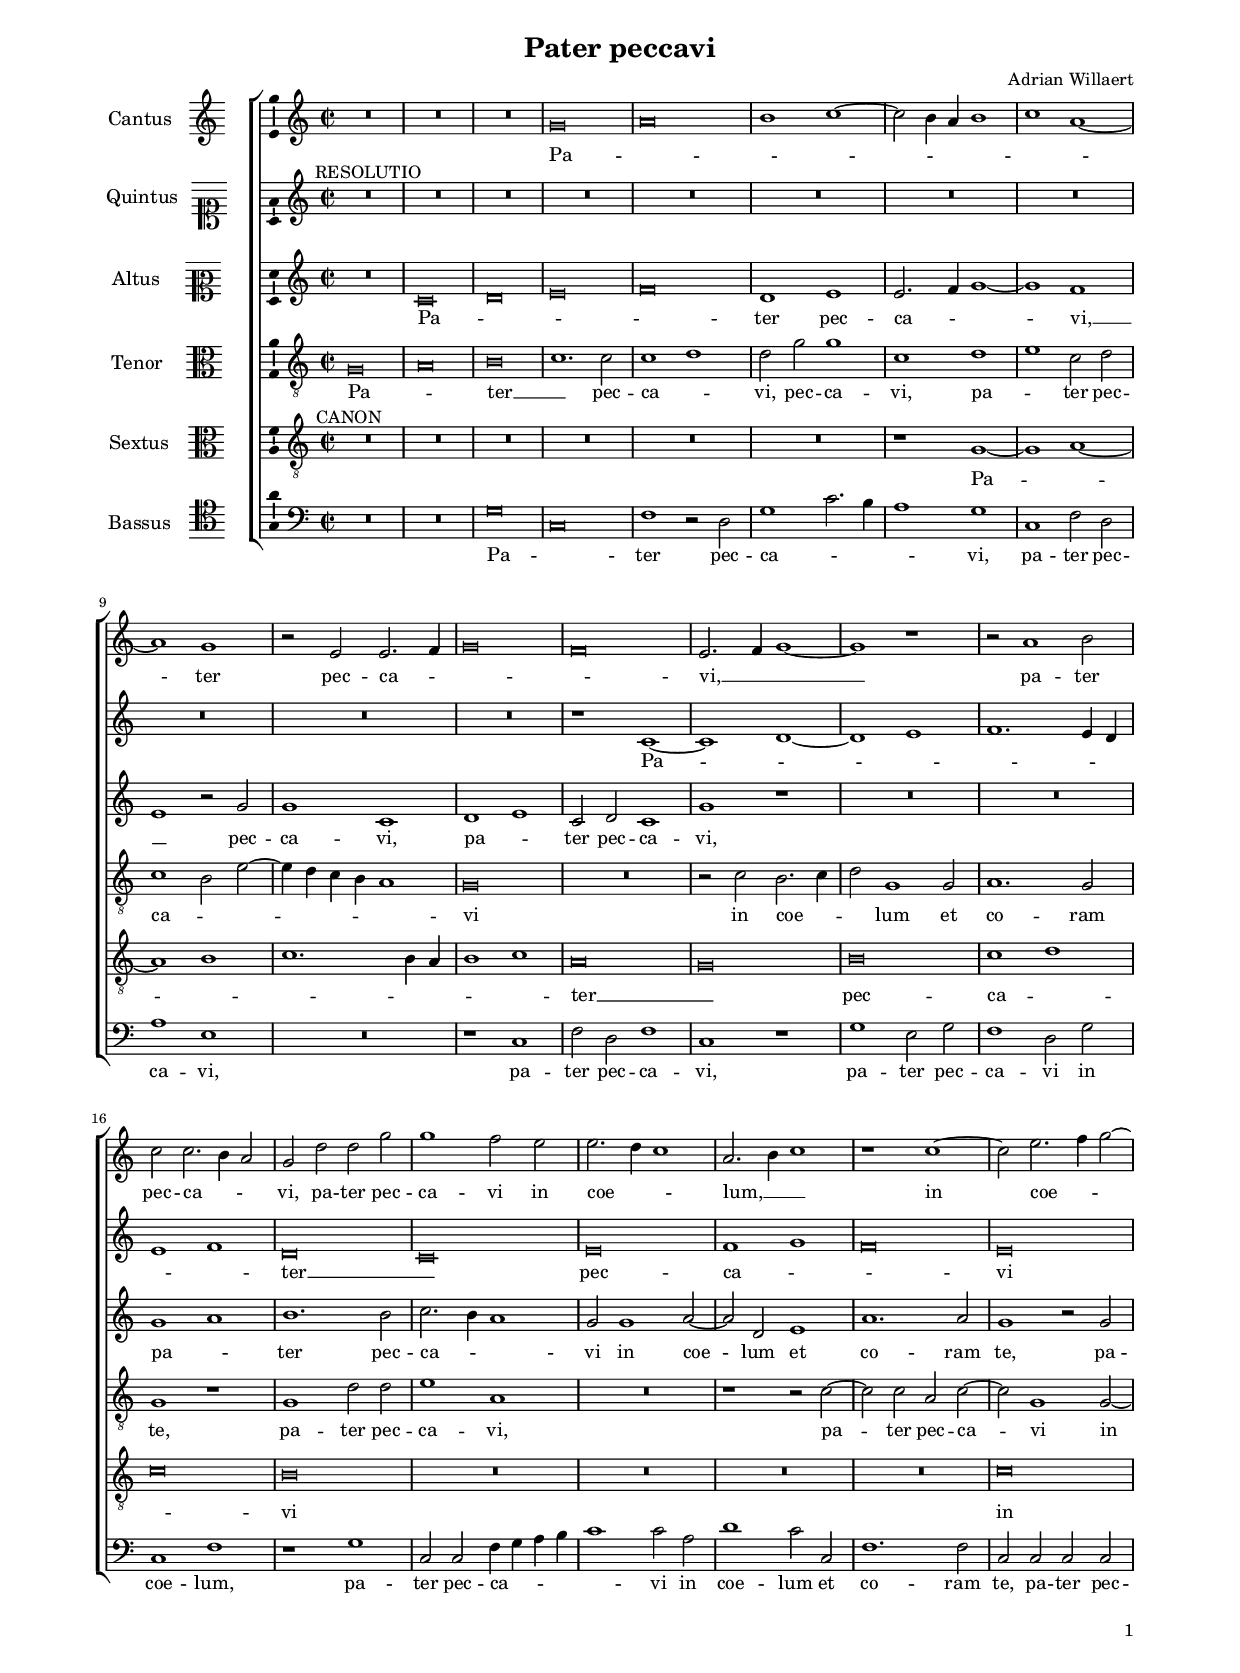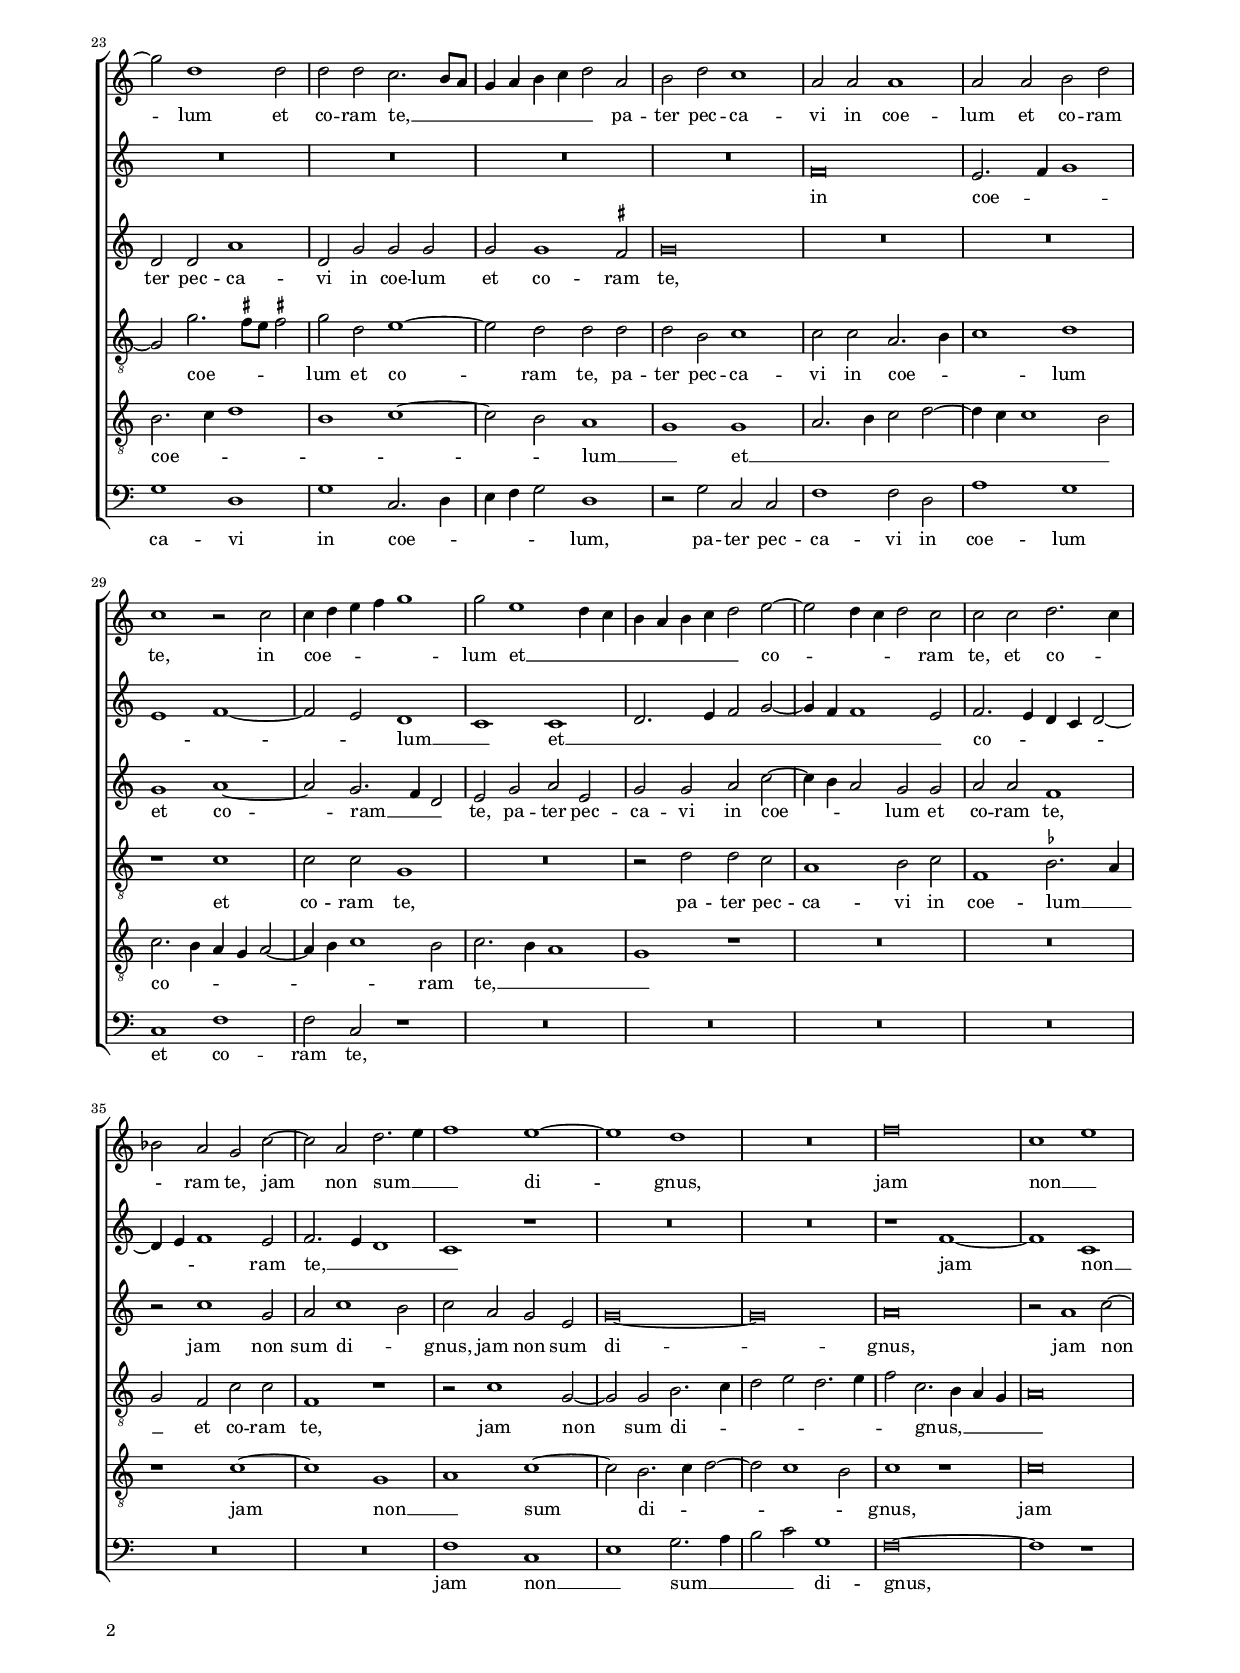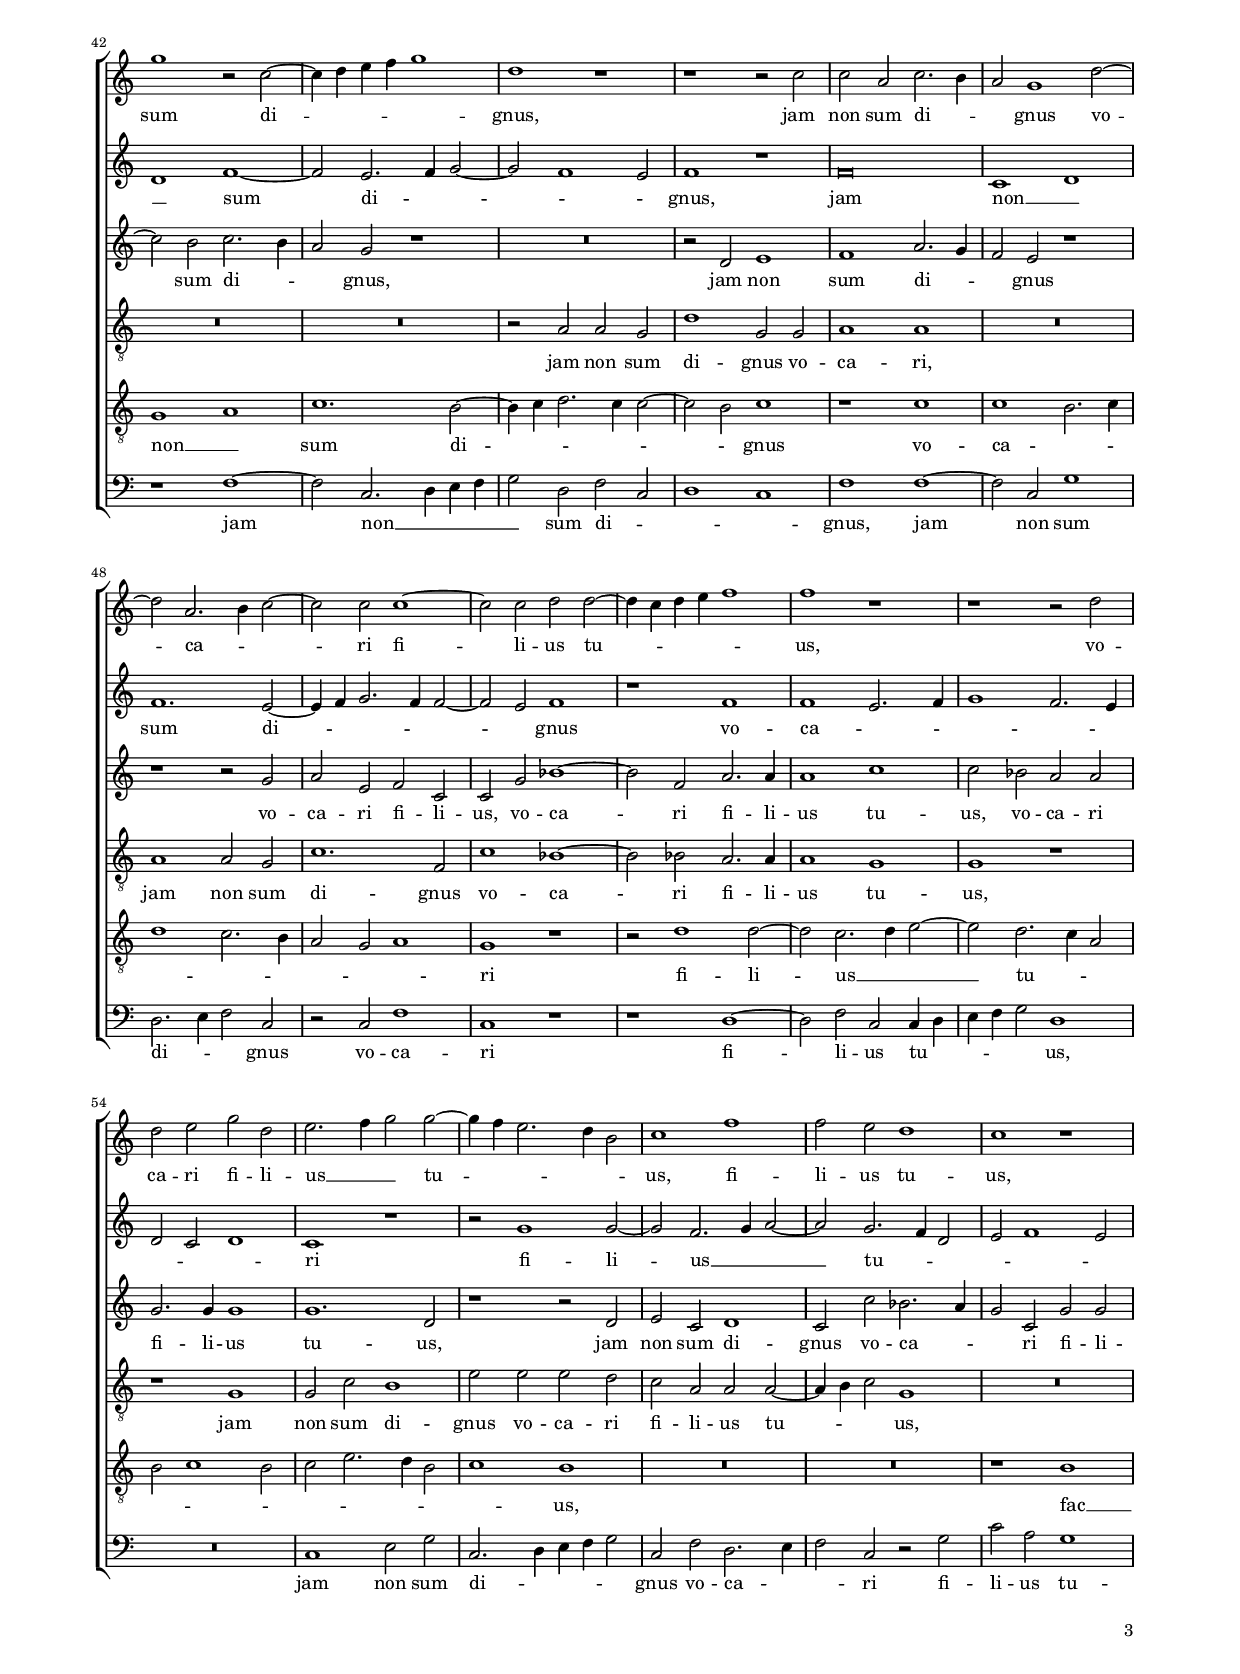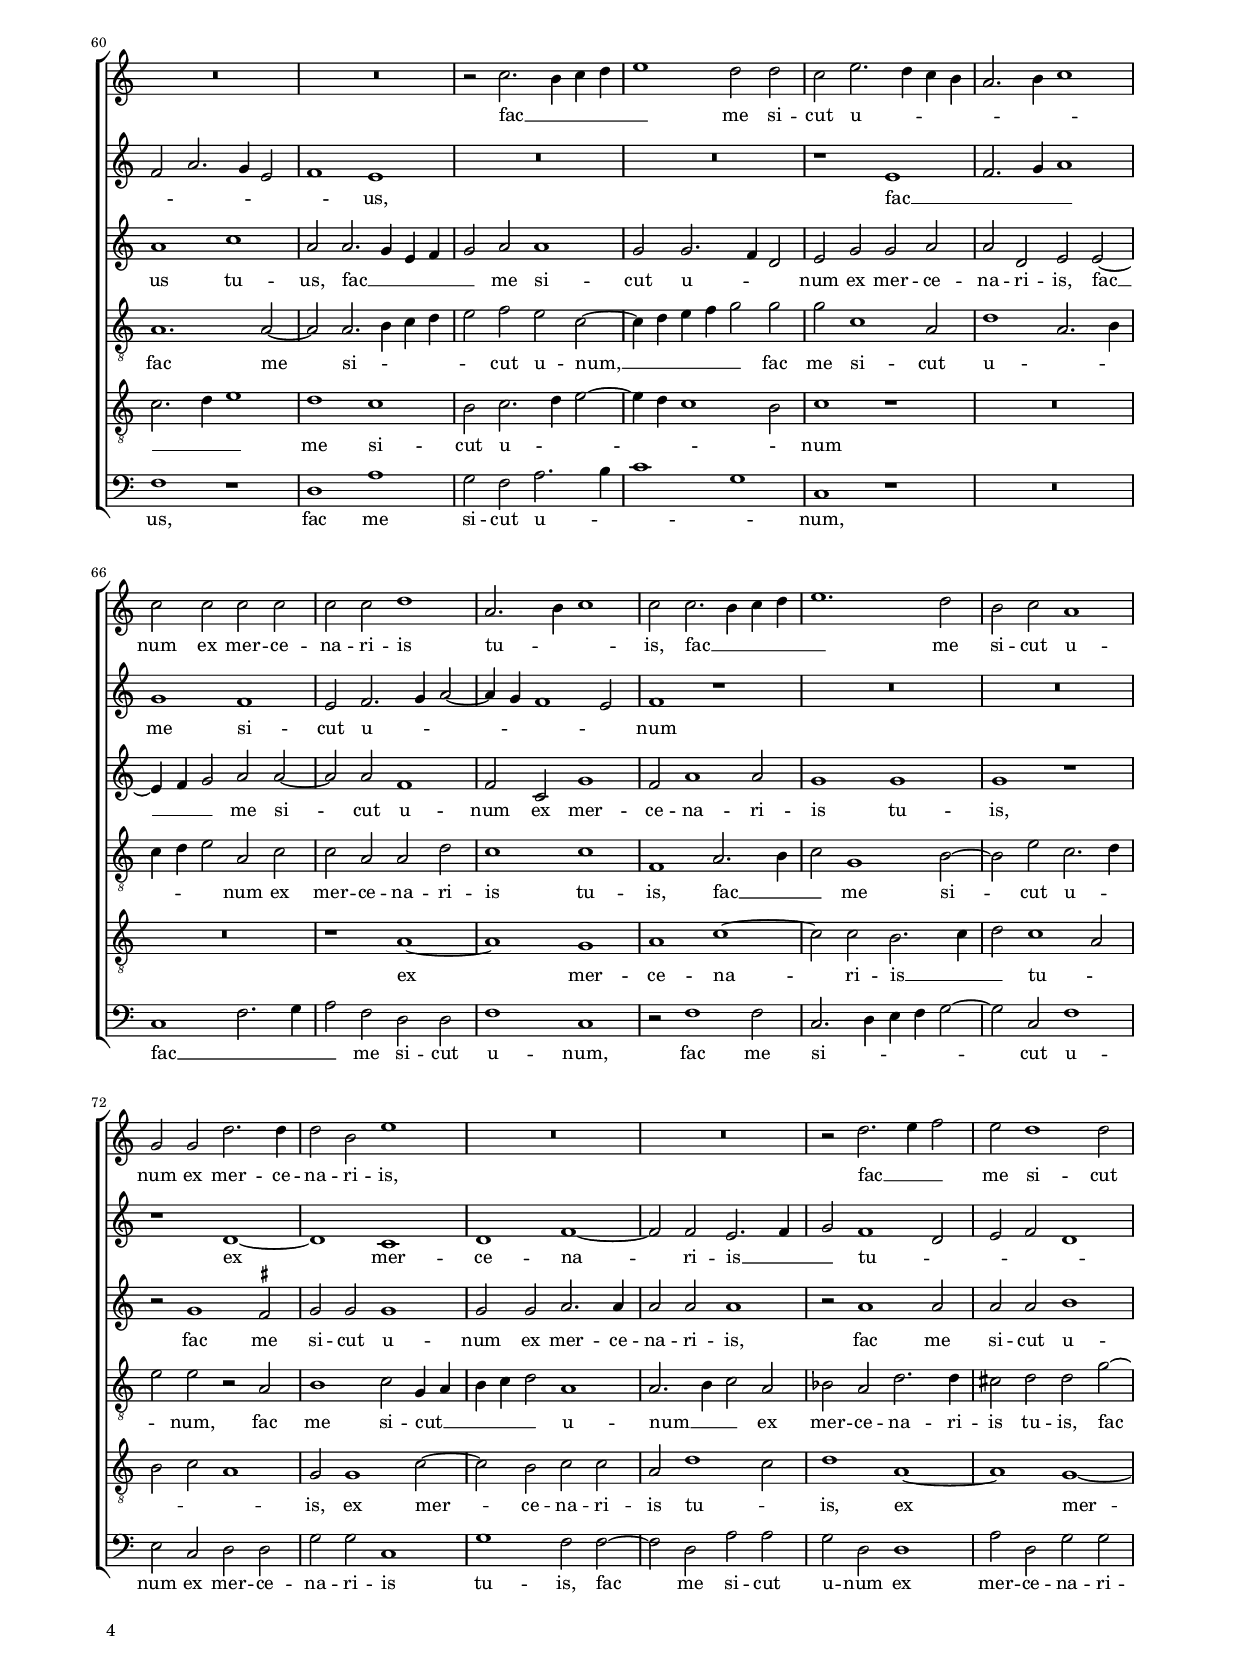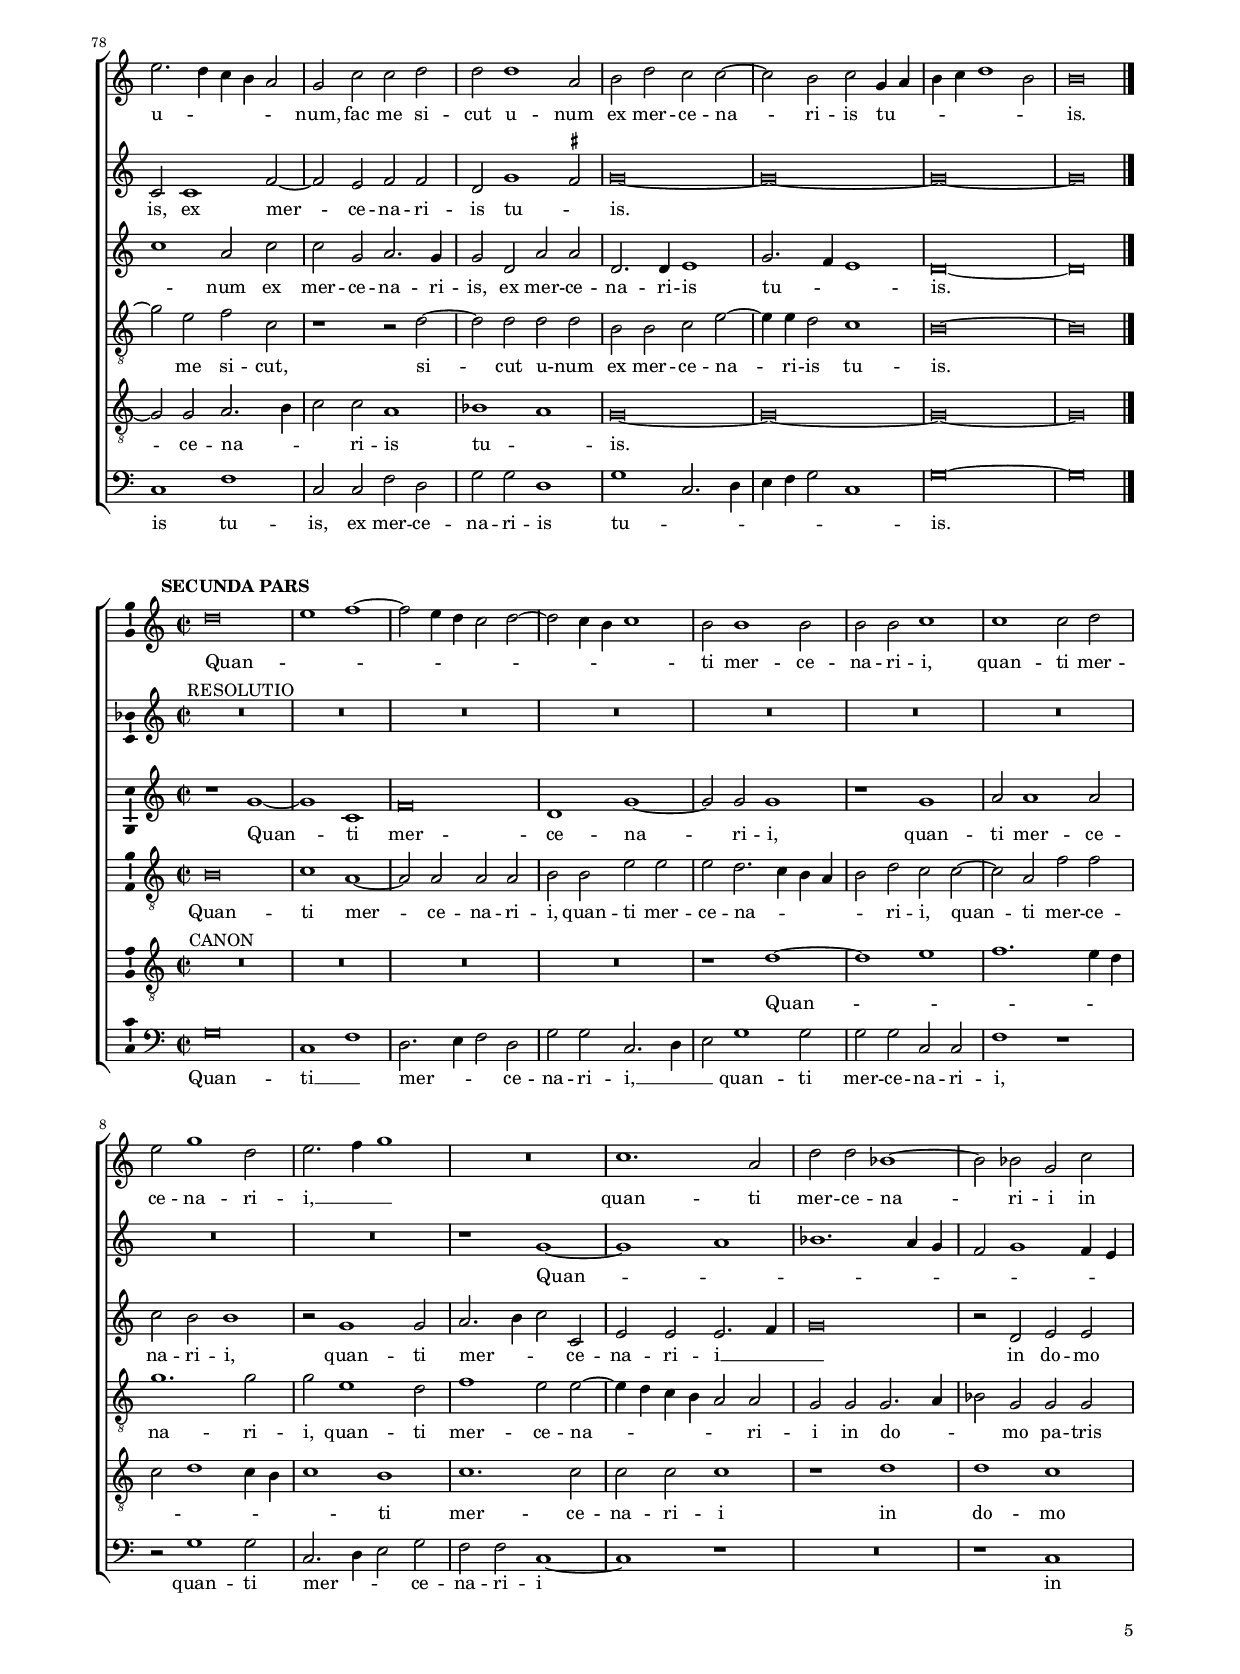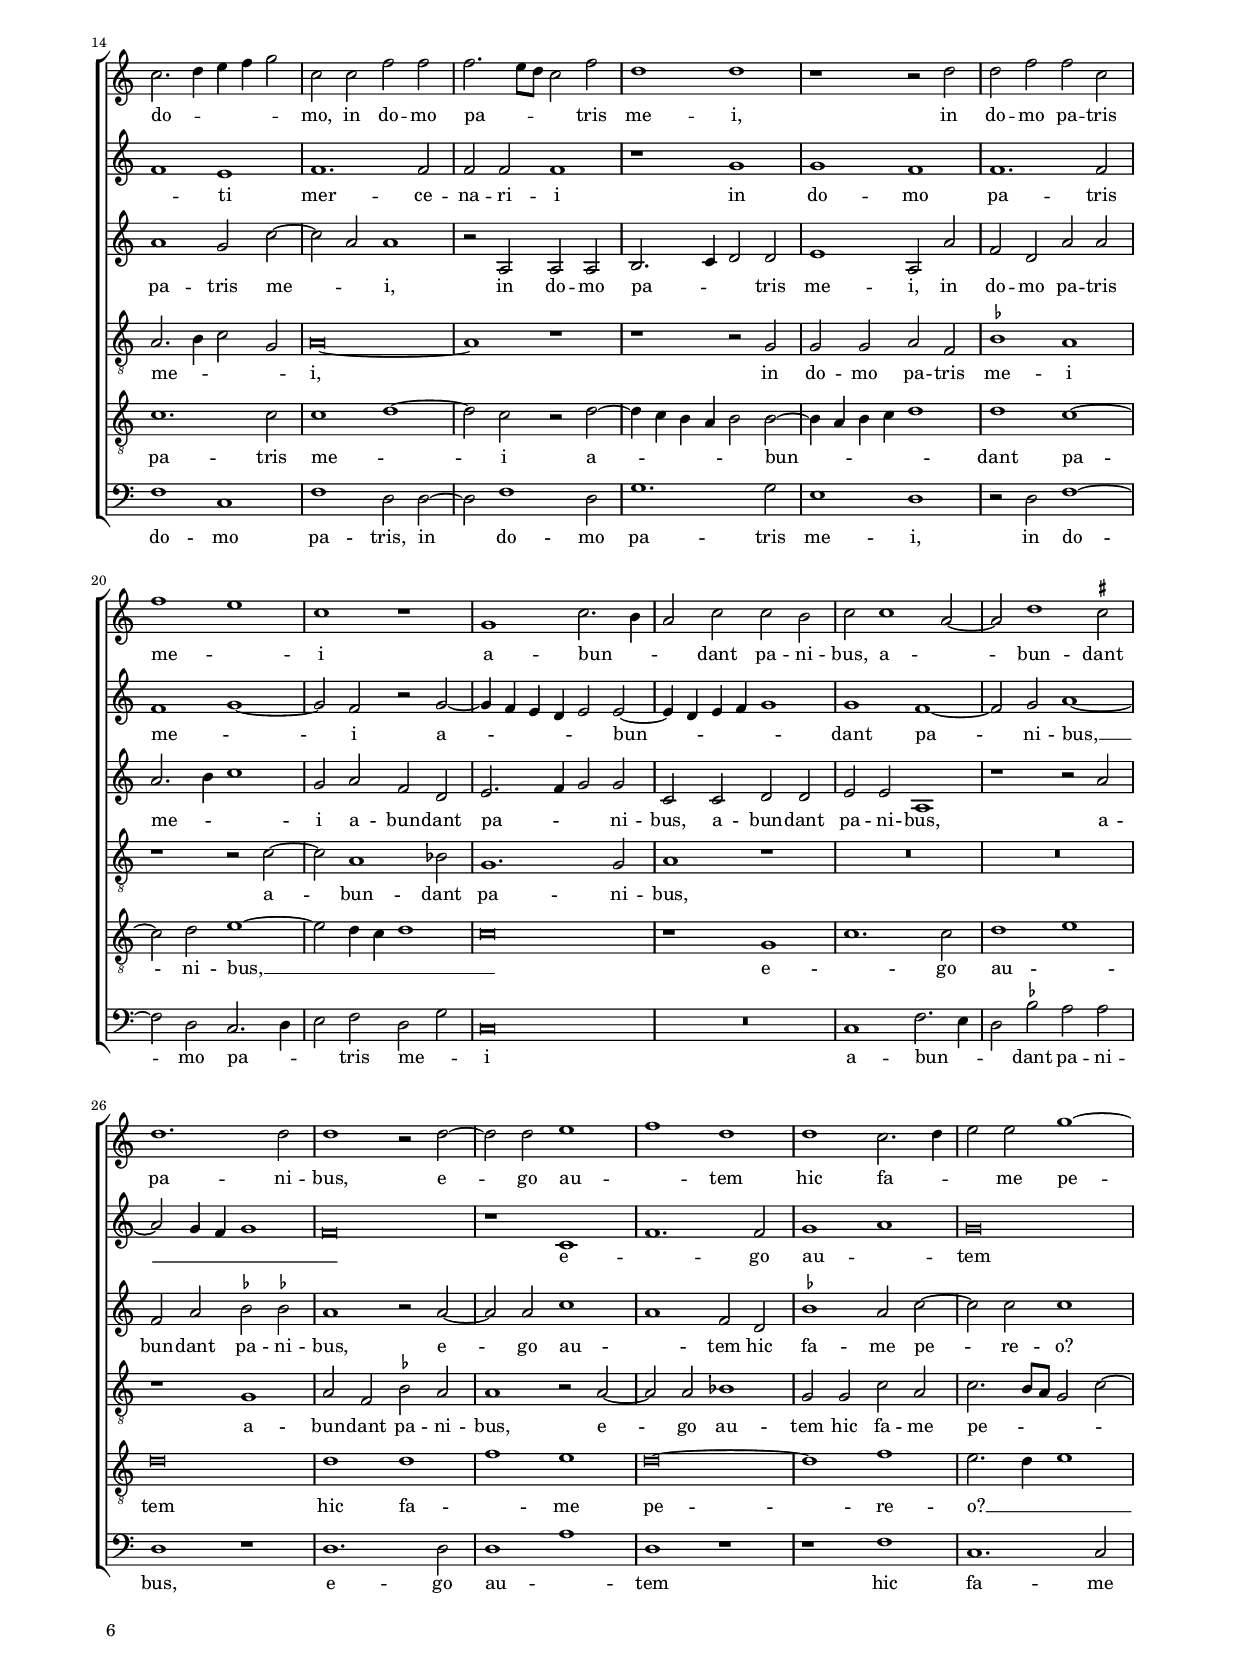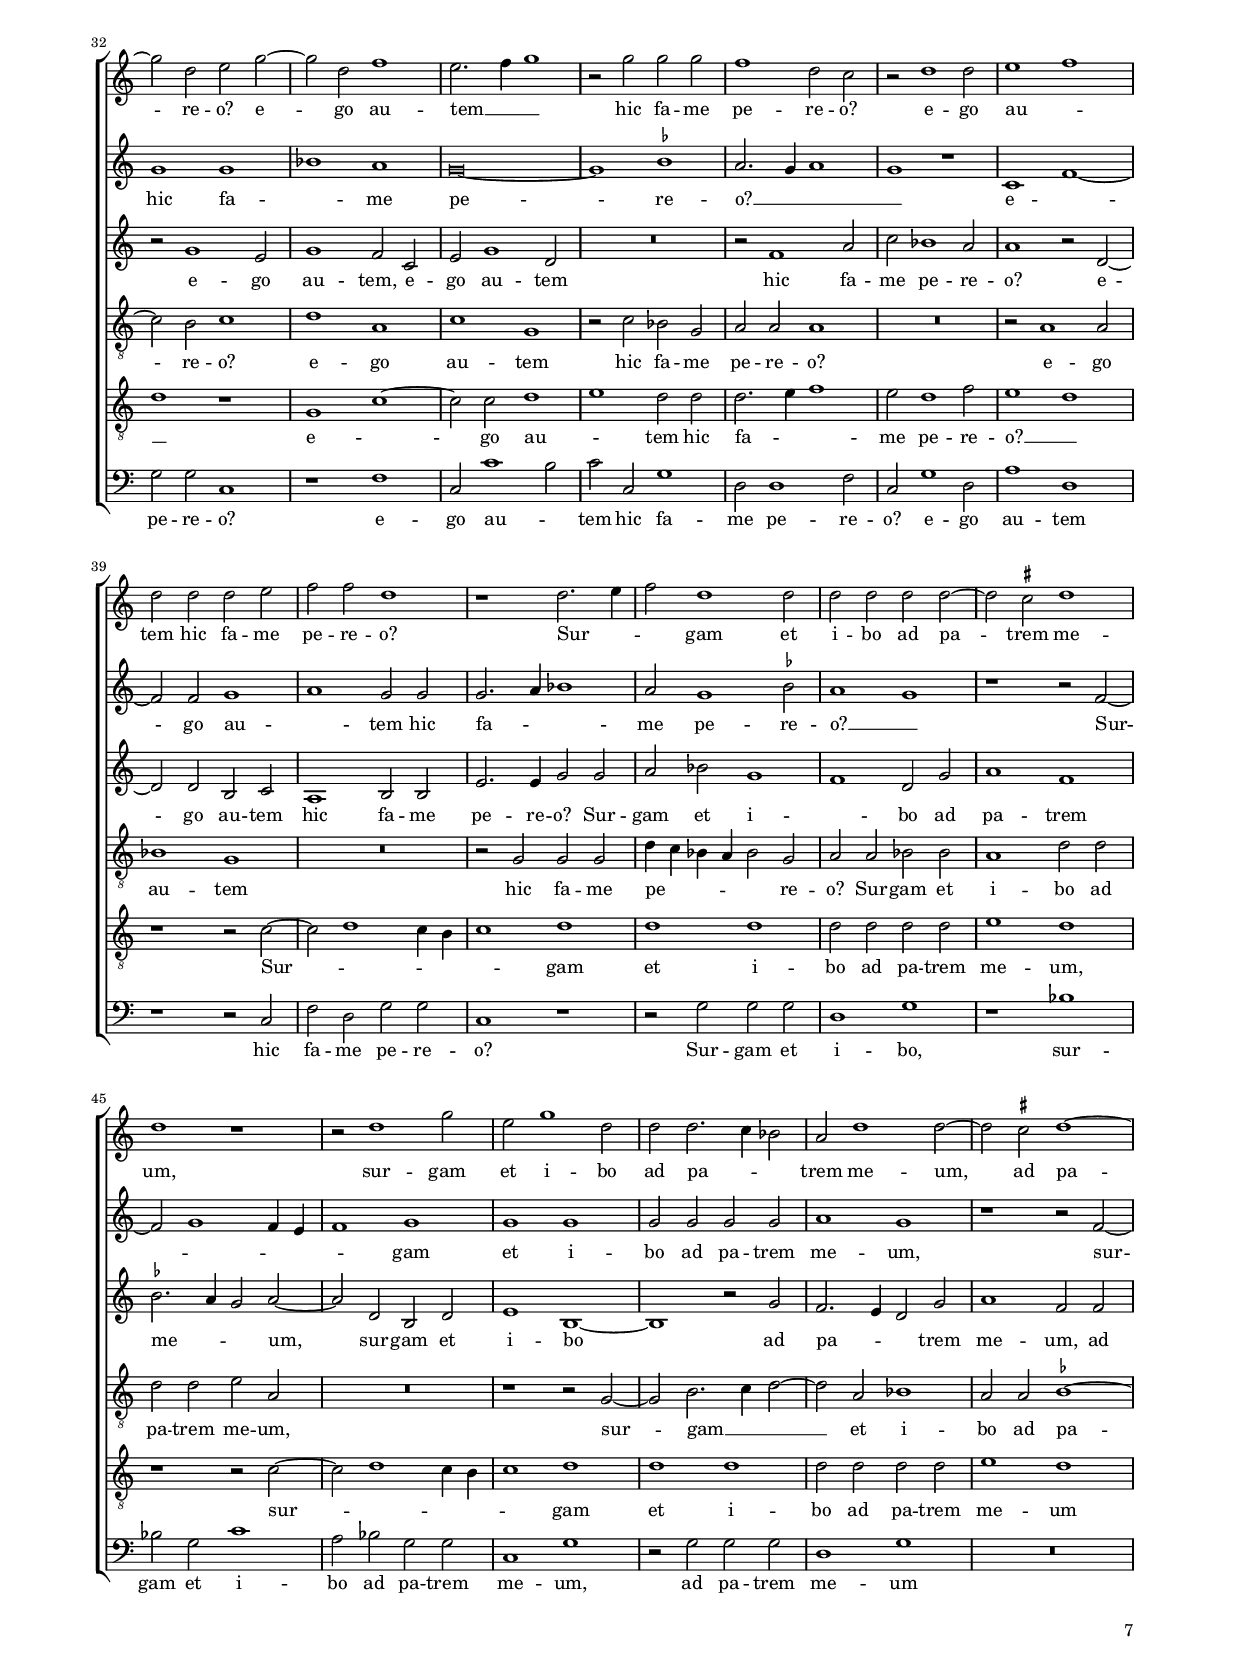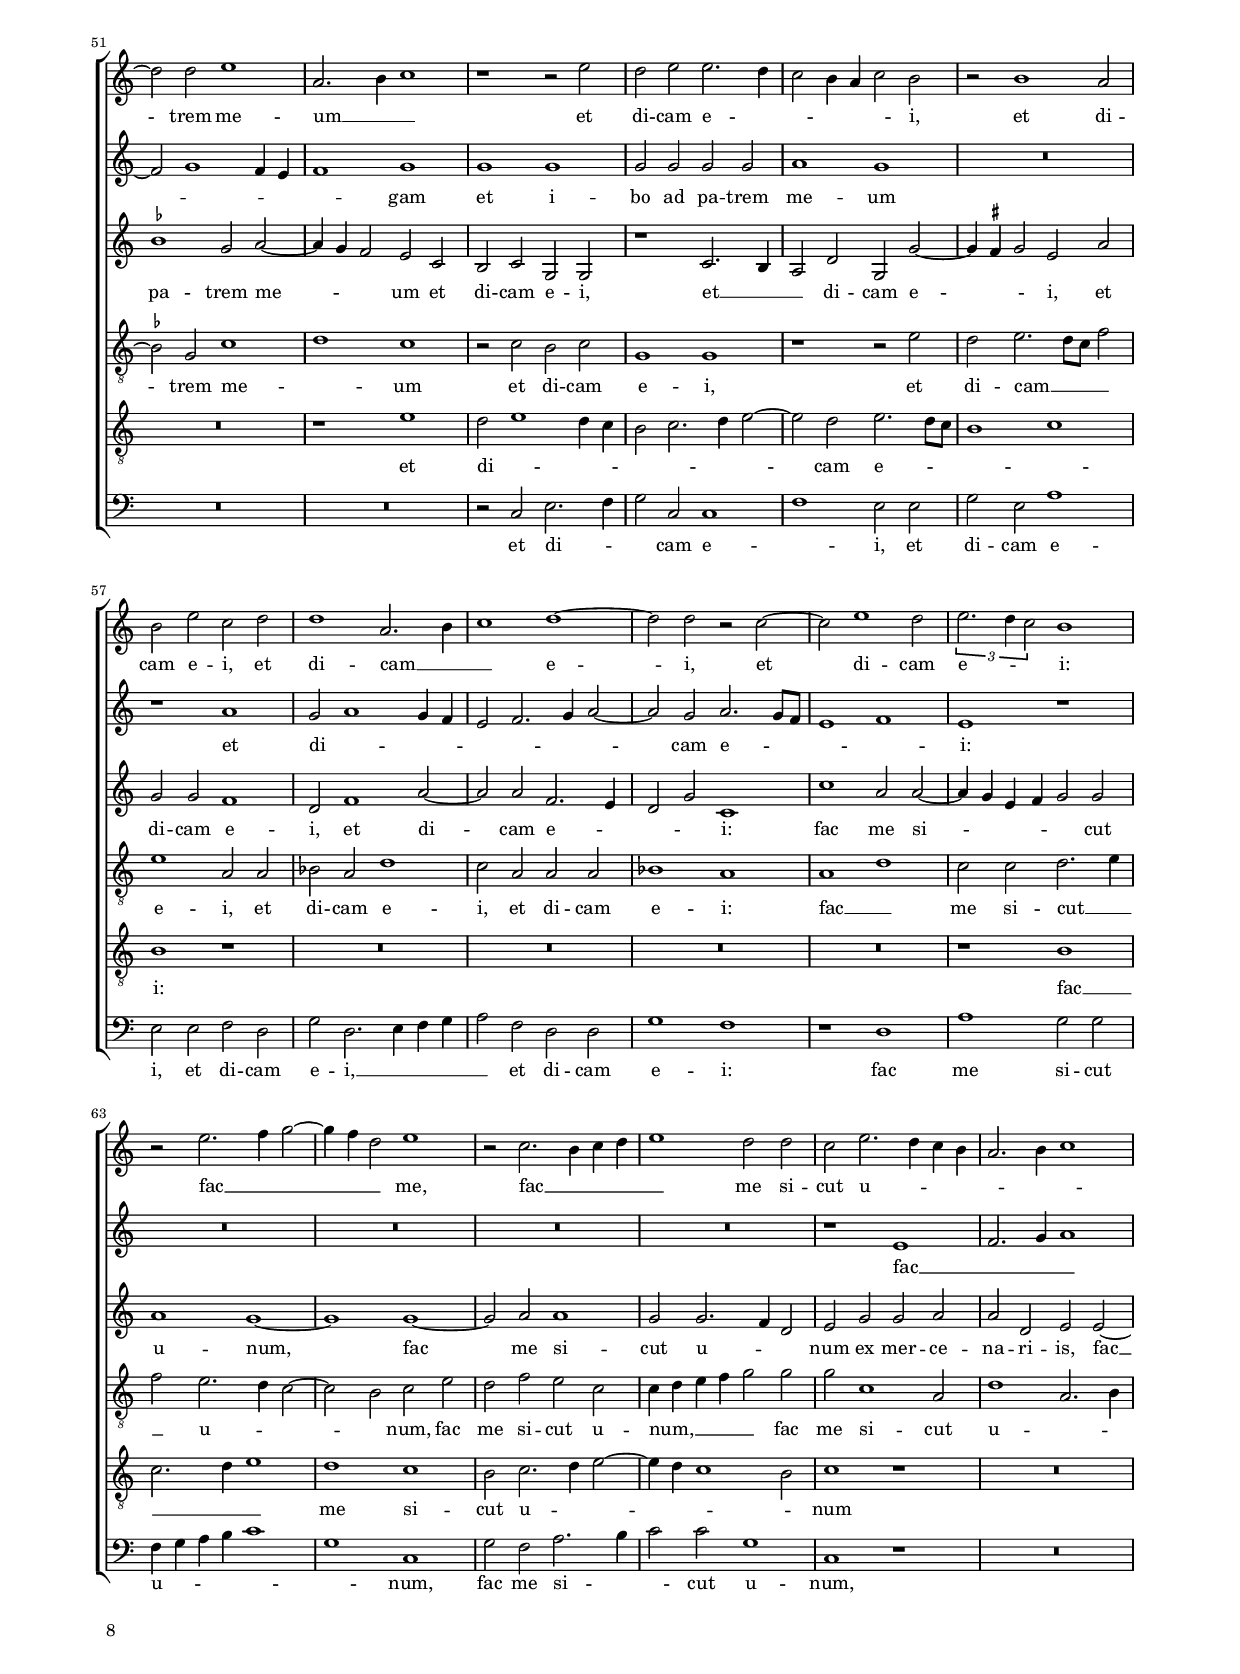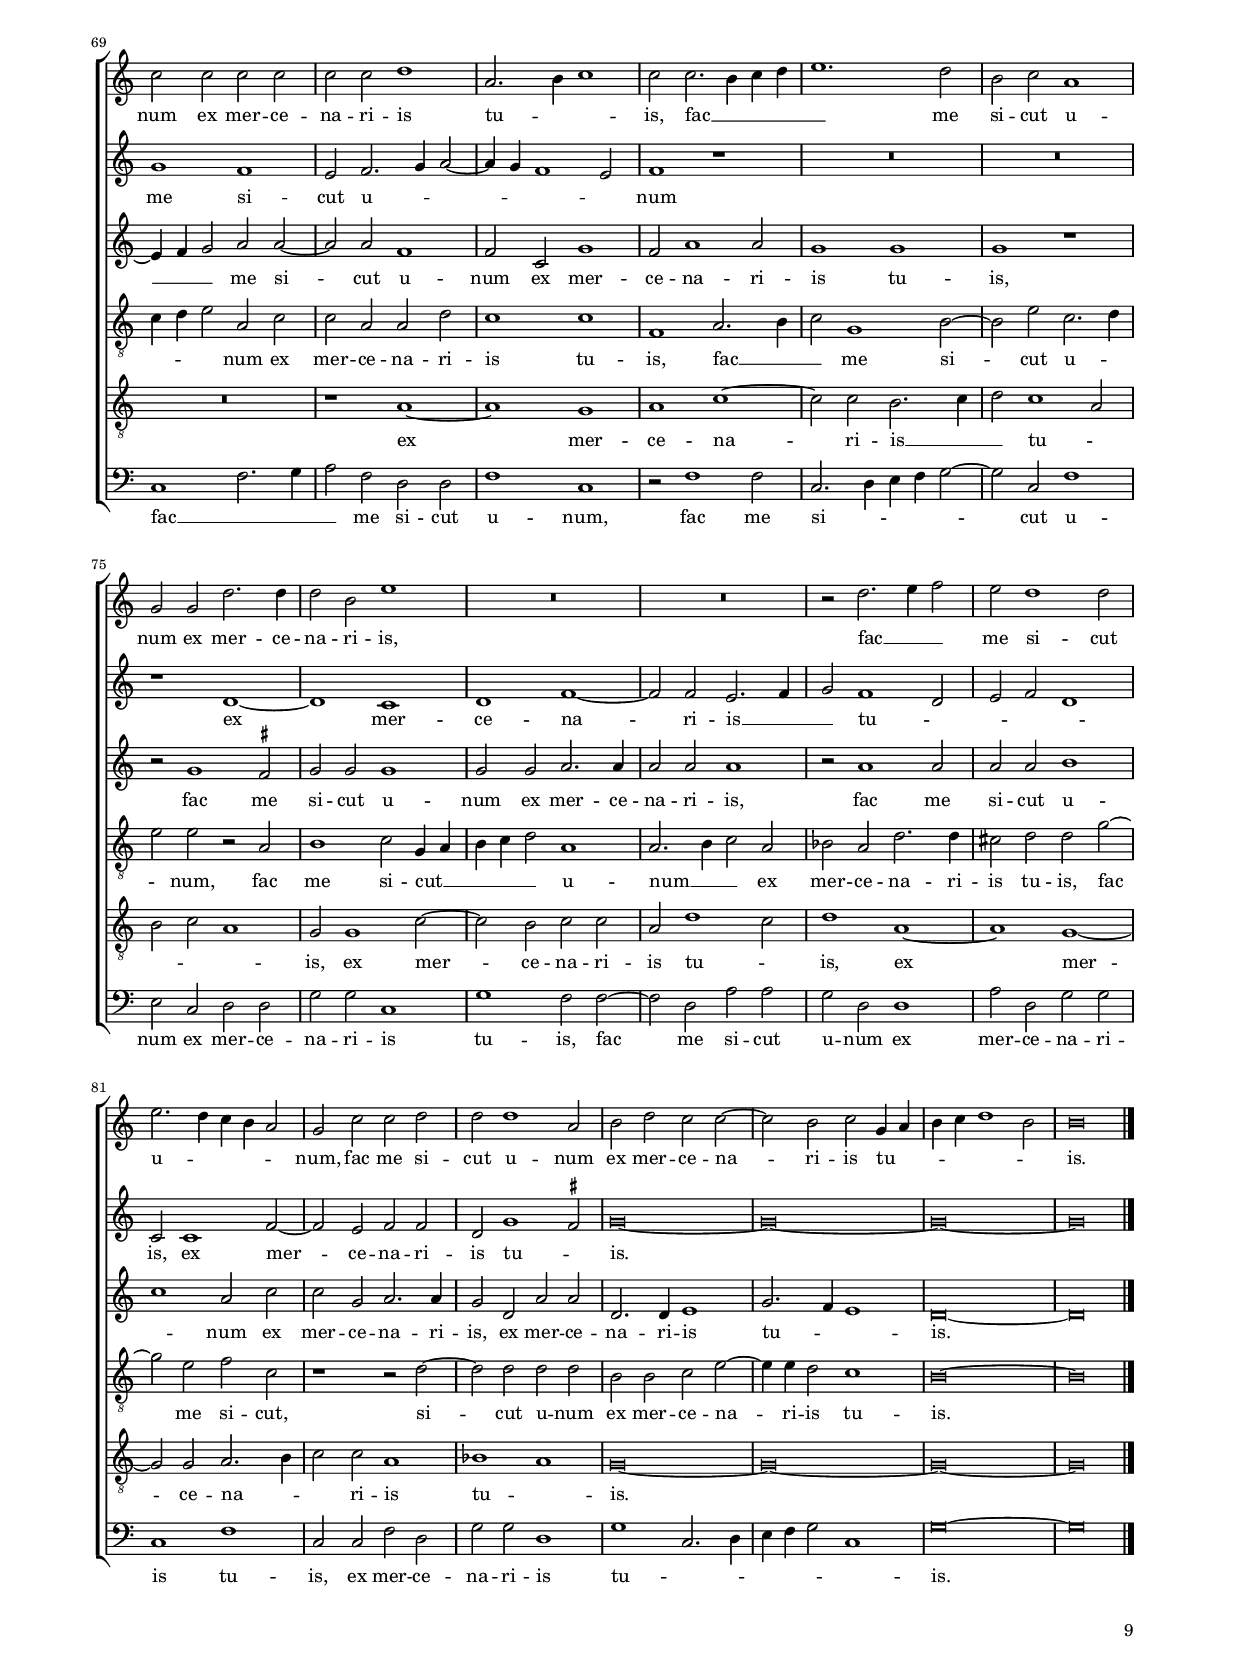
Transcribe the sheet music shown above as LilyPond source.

\header
{
  title="Pater peccavi"
  composer="Adrian Willaert"
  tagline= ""
}

\version "2.24.0"
\language deutsch
#(set-global-staff-size 15)
% #(set-default-paper-size "letter")
#(ly:set-option 'point-and-click #f)


	ficta = { \once \set suggestAccidentals = ##t }
	
	forget = #(define-music-function (music) (ly:music?) #{
		\accidentalStyle forget
		$music
		\accidentalStyle default
		#})



\paper
	{
	top-margin = 1.5 \cm
	bottom-margin = 1 \cm
	left-margin = 1.8 \cm
	right-margin = 1.8 \cm
	ragged-bottom = ##f
	ragged-last-bottom = ##t
	print-page-number = ##f
	score-system-spacing = #'((basic-distance . 16) (minimum-distance . 13) (padding . 5) (strechability . 250))
	system-system-spacing = #'((basic-distance . 16) (minimum-distance . 13) (padding . 5) (strechability . 250))
    oddFooterMarkup=\markup   \fill-line { "" \fromproperty #'page:page-number-string }
    evenFooterMarkup=\markup  \fill-line { \fromproperty #'page:page-number-string "" }
    last-bottom-spacing = #'((basic-distance . 12) (minimum-distance . 7) (padding . 4))
	systems-per-page = 3
%   page-count = 6
%	min-systems-per-page = 3
	}

global = {
    % \set Staff.autoBeaming = ##f
	\key c \major
	\time 2/2 \set Score.measureLength = #(ly:make-moment 2/1)
	\set Score.tempoHideNote = ##t
	\tempo 2 = 90
	\skip 1*2*84  \bar "|."
	}


incipitcantus = \markup { \score {
	{
	\set Staff.instrumentName = \markup { \fontsize #1 "Cantus" }
	\key c \major
	\clef violin
	s4 \bar ""
	}
	\layout  {
	raggedright = ##t
	indent = 1.6 \cm
	line-width = 2.2 \cm
	\context { \Staff \remove Time_signature_engraver }
	\override Staff.Clef.Y-extent = #'(0 . 0)
	}} \hspace #1 }


incipitquintus = \markup { \score {
	{
	\set Staff.instrumentName = \markup { \fontsize #1 "Quintus" }
	\key c \major
	\clef soprano
	s4 \bar ""
	}
	\layout  {
	raggedright = ##t
	indent = 1.6 \cm
	line-width = 2.2 \cm
	\context { \Staff \remove Time_signature_engraver }
	\override Staff.Clef.Y-extent = #'(0 . 0)
	}} \hspace #1 }
      
      
incipitaltus = \markup { \score {
	{
	\set Staff.instrumentName = \markup { \fontsize #1 "Altus" }
	\key c \major
	\clef mezzosoprano
	s4 \bar ""
	}
	\layout  {
	raggedright = ##t
	indent = 1.6 \cm
	line-width = 2.2 \cm
	\context { \Staff \remove Time_signature_engraver }
	\override Staff.Clef.Y-extent = #'(0 . 0)
	}} \hspace #1 }


incipittenor = \markup { \score {
	{
	\set Staff.instrumentName = \markup { \fontsize #1 "Tenor" }
	\key c \major
	\clef alto
	s4 \bar ""
	}
	\layout  {
	raggedright = ##t
	indent = 1.6 \cm
	line-width = 2.2 \cm
	\context { \Staff \remove Time_signature_engraver }
	\override Staff.Clef.Y-extent = #'(0 . 0)
	}} \hspace #1 }
      
      
incipitsextus = \markup { \score {
	{
	\set Staff.instrumentName = \markup { \fontsize #1 "Sextus" }
	\key c \major
	\clef alto
	s4 \bar ""
	}
	\layout  {
	raggedright = ##t
	indent = 1.6 \cm
	line-width = 2.2 \cm
	\context { \Staff \remove Time_signature_engraver }
	\override Staff.Clef.Y-extent = #'(0 . 0)
	}} \hspace #1 }
      
      
incipitbassus = \markup { \score {
	{
	\set Staff.instrumentName = \markup { \fontsize #1 "Bassus" }
	\key c \major
	\clef tenor
	s4 \bar ""
	}
	\layout  {
	raggedright = ##t
	indent = 1.6 \cm
	line-width = 2.2 \cm
	\context { \Staff \remove Time_signature_engraver }
	\override Staff.Clef.Y-extent = #'(0 . 0)
	}} \hspace #1 }


cantus =  \relative c''
	{
	R\breve
	R\breve
	R\breve
	g\breve
%5
	a\breve |
	h1 c~
	c2 h4 a h1
	c1 a~
	a1 g
%10
	r2 e e2. f4 |
	g\breve
	f\breve
	e2. f4 g1~
	g1 r
%15
	r2 a1 h2 |
	c2 c2. h4 a2
	g2 d' d g
	g1 f2 e
	e2. d4 c1
%20
	a2. h4 c1 |
	r1 c~
	c2 e2. f4 g2~
	g2 d1 d2
	d2 d c2. h8 a
%25
	g4 a h c d2 a |
	h2 d c1
	a2 a a1
	a2 a h d
	c1 r2 c
%30
	c4 d e f g1 |
	g2 e1 d4 c
	h4 a h c d2 e~
	e2 d4 c d2 c
	c2 c d2. c4
%35
	b2 a g c~ |
	c2 a d2. e4
	f1 e~
	e1 d
	R\breve
%40
	f\breve |
	c1 e
	g1 r2 c,~
	c4 d e f g1
	d1 r
%45
	r1 r2 c |
	c2 a c2. h4
	a2 g1 d'2~
	d2 a2. h4 c2~
	c2 c c1~
%50
	c2 c d d~ |
	d4 c d e f1
	f1 r
	r1 r2 d
	d2 e g d
%55
	e2. f4 g2 g~ |
	g4 f e2. d4 h2
	c1 f
	f2 e d1
	c1 r
%60
	R\breve |
	R\breve
	r2 c2. h4 c d
	e1 d2 d
	c2 e2. d4 c h
%65
	a2. h4 c1 |
	c2 c c c
	c2 c d1
	a2. h4 c1
	c2 c2. h4 c d
%70
	e1. d2 |
	h2 c a1
	g2 g d'2. d4
	d2 h e1
	R\breve
%75
	R\breve |
	r2 d2. e4 f2
	e2 d1 d2
	e2. d4 c h a2
	g2 c c d
%80
	d2 d1 a2 |
	h2 d c c~
	c2 h c g4 a
	h4 c d1 h2
	h\breve |
	}


quintus = \relative c''
	{
    R\breve^\markup {RESOLUTIO}
	R\breve
	R\breve
	R\breve
%5
	R\breve |
	R\breve
	R\breve
	R\breve
	R\breve
%10
	R\breve |
	R\breve
	r1 c,~
	c1 d~
	d1 e |
%15
    f1. e4 d
	e1 f
	d\breve
	c\breve
	e\breve |
%20
    f1 g
	f\breve
	e\breve
    R\breve
	R\breve
%25
	R\breve |
	R\breve
	f\breve
	e2. f4 g1
	e1 f~
%30
	f2 e d1 |
	c1 c
	d2. e4 f2 g~
	g4 f f1 e2
	f2. e4 d c d2~
%35
	d4 e f1 e2 |
	f2. e4 d1
	c1 r
	R\breve
	R\breve
%40
	r1 f~ |
	f1 c
	d1 f~
	f2 e2. f4 g2~
	g2 f1 e2
%45
	f1 r |
	f\breve
	c1 d
	f1. e2~
	e4 f g2. f4 f2~
%50
	f2 e f1 |
	r1 f
	f1 e2. f4
	g1 f2. e4
	d2 c d1
%55
	c1 r |
	r2 g'1 g2~
	g2 f2. g4 a2~
	a2 g2. f4 d2
	e2 f1 e2
%60
	f2 a2. g4 e2 |
	f1 e
	R\breve
	R\breve
	r1 e
%65
	f2. g4 a1 |
	g1 f
	e2 f2. g4 a2~
	a4 g f1 e2
	f1 r
%70
	R\breve |
	R\breve
	r1 d~
	d1 c
	d1 f~
%75
	f2 f e2. f4 |
	g2 f1 d2
	e2 f d1
	c2 c1 f2~
	f2 e f f
%80
	d2 g1 \ficta fis2 |
	g\breve~
	g\breve~
	g\breve~
	g\breve |
	}


altus =  \relative c'
    {
	R\breve
	c\breve
	d\breve
	e\breve
%5
	f\breve |
	d1 e
	e2. f4 g1~
	g1 f
	e1 r2 g
%10
	g1 c, |
	d1 e
	c2 d c1
	g'1 r
	R\breve
%15
	R\breve |
	g1 a
	h1. h2
	c2. h4 a1
	g2 g1 a2~
%20
	a2 d, e1 |
	a1. a2
	g1 r2 g
	d2 d a'1
	d,2 g g g
%25
	g2 g1 \ficta fis2 |
	g\breve
	R\breve
	R\breve
	g1 a~
%30
	a2 g2. f4 d2 |
	e2 g a e
	g2 g a c~
	c4 h a2 g g
	a2 a f1
%35
	r2 c'1 g2 |
	a2 c1 h2
	c2 a g e
	g\breve~
	g\breve
%40
	a\breve |
	r2 a1 c2~
	c2 h c2. h4
	a2 g r1
	R\breve
%45
	r2 d e1 |
	f1 a2. g4
	f2 e r1
	r1 r2 g
	a2 e f c
%50
	c2 g' b1~ |
	b2 f a2. a4
	a1 c
	c2 b a a
	g2. g4 g1
%55
	g1. d2 |
	r1 r2 d
	e2 c d1
	c2 c' b2. a4
	g2 c, g' g
%60
	a1 c |
	a2 a2. g4 e f
	g2 a a1
	g2 g2. f4 d2
	e2 g g a
%65
	a2 d, e e~ |
	e4 f g2 a a~
	a2 a f1
	f2 c g'1
	f2 a1 a2
%70
	g1 g |
	g1 r
	r2 g1 \ficta fis2
	g2 g g1
	g2 g a2. a4
%75
	a2 a a1 |
	r2 a1 a2
	a2 a h1
	c1 a2 c
	c2 g a2. g4
%80
	g2 d a' a |
	d,2. d4 e1
	g2. f4 e1
	d\breve~
    d\breve |
	}


tenor =  \relative c'
	{
	g\breve
	a\breve
	h\breve
	c1. c2
%5
	c1 d |
	d2 g g1
	c,1 d
	e1 c2 d
	c1 h2 e~
%10
	e4 d c h a1 |
	g\breve
	R\breve
	r2 c h2. c4
	d2 g,1 g2
%15
	a1. g2 |
	g1 r
	g1 d'2 d
	e1 a,
	R\breve
%20
	r1 r2 c~ |
	c2 c a c~
	c2 g1 g2~
	g2 g'2. \ficta fis8 e \ficta fis!2
	g2 d e1~
%25
	e2 d d d |
	d2 h c1
	c2 c a2. h4
	c1 d
	r1 c
%30
	c2 c g1 |
	R\breve
	r2 d' d c
	a1 h2 c
	f,1 \ficta b2. a4
%35
	g2 f c' c |
	f,1 r
	r2 c'1 g2~
	g2 g h2. c4
	d2 e d2. e4
%40
	f2 c2. h4 a g |
	a\breve
	R\breve
	R\breve
	r2 a a g
%45
	d'1 g,2 g |
	a1 a
	R\breve
	a1 a2 g
	c1. f,2
%50
	c'1 b~ |
	b2 b a2. a4
	a1 g
	g1 r
	r1 g
%55
	g2 c h1 |
	e2 e e d
	c2 a a a~
	a4 h c2 g1
	R\breve
%60
	a1. a2~ |
	a2 a2. h4 c d
	e2 f e c~
	c4 d e f g2 g
	g2 c,1 a2
%65
	d1 a2. h4 |
	c4 d e2 a, c
	c2 a a d
	c1 c
	f,1 a2. h4
%70
	c2 g1 h2~ |
	h2 e c2. d4
	e2 e r a,
	h1 c2 g4 a
	h4 c d2 a1
%75
	a2. h4 c2 a |
	b2 a d2. d4
	cis2 d d g~
	g2 e f c
	r1 r2 d~
%80
	d2 d d d |
	h2 h c e~
	e4 e d2 c1
	h\breve~
	h\breve |
	}


sextus  =  \relative c'
	{
    R\breve^\markup { \hspace #-5 "CANON" }
	R\breve
	R\breve
	R\breve
%5
	R\breve |
	R\breve
	r1 g~
	g1 a~
	a1 h
%10
	c1. h4 a |
	h1 c
	a\breve
	g\breve
	h\breve
%15
	c1 d |
	c\breve
	h\breve
	R\breve
	R\breve
%20
	R\breve |
	R\breve
	c\breve
	h2. c4 d1
	h1 c~
%25
	c2 h a1 |
	g1 g
	a2. h4 c2 d~
	d4 c c1 h2
	c2. h4 a g a2~
%30
	a4 h c1 h2 |
	c2. h4 a1
	g1 r
	R\breve
	R\breve
%35
	r1 c~ |
	c1 g
	a1 c~
	c2 h2. c4 d2~
	d2 c1 h2
%40
	c1 r |
	c\breve
	g1 a
	c1. h2~
	h4 c d2. c4 c2~
%45
	c2 h c1 |
	r1 c
	c1 h2. c4
	d1 c2. h4
	a2 g a1
%50
	g1 r |
	r2 d'1 d2~
	d2 c2. d4 e2~
	e2 d2. c4 a2
	h2 c1 h2
%55
	c2 e2. d4 h2 |
	c1 h
	R\breve
	R\breve
	r1 h
%60
	c2. d4 e1 |
	d1 c
	h2 c2. d4 e2~
	e4 d c1 h2
	c1 r
%65
	R\breve |
	R\breve
	r1 a~
	a1 g
	a1 c~
%70
	c2 c h2. c4 |
	d2 c1 a2
	h2 c a1
	g2 g1 c2~
	c2 h c c
%75
	a2 d1 c2 |
	d1 a~
	a1 g~
	g2 g a2. h4
	c2 c a1
%80
	b1 a |
	g\breve~
	g\breve~
	g\breve~
	g\breve |
	}


bassus  =  \relative c
	{
	R\breve
	R\breve
	g'\breve
	c,\breve
%5
	f1 r2 d |
	g1 c2. h4
	a1 g
	c,1 f2 d
	a'1 e
%10
	R\breve |
	r1 c
	f2 d f1
	c1 r
	g'1 e2 g
%15
	f1 d2 g |
	c,1 f
	r1 g
	c,2 c f4 g a h
	c1 c2 a
%20
	d1 c2 c, |
	f1. f2
	c2 c c c
	g'1 d
	g1 c,2. d4
%25
	e4 f g2 d1 |
	r2 g c, c
	f1 f2 d
	a'1 g
	c,1 f
%30
	f2 c r1 |
	R\breve
	R\breve
	R\breve
	R\breve
%35
	R\breve |
	R\breve
	f1 c
	e1 g2. a4
	h2 c g1
%40
	f\breve~ |
	f1 r
	r1 f~
	f2 c2. d4 e f
	g2 d f c
%45
	d1 c |
	f1 f~
	f2 c g'1
	d2. e4 f2 c
	r2 c f1
%50
	c1 r |
	r1 d~
	d2 f c c4 d
	e4 f g2 d1
	R\breve
%55
	c1 e2 g |
	c,2. d4 e f g2
	c,2 f d2. e4
	f2 c r g'
	c2 a g1
%60
	f1 r |
	d1 a'
	g2 f a2. h4
	c1 g
	c,1 r
%65
	R\breve |
	c1 f2. g4
	a2 f d d
	f1 c
	r2 f1 f2
%70
	c2. d4 e f g2~ |
	g2 c, f1
	e2 c d d
	g2 g c,1
	g'1 f2 f~
%75
	f2 d a' a |
	g2 d d1
	a'2 d, g g
	c,1 f
	c2 c f d
%80
	g2 g d1 |
	g1 c,2. d4
	e4 f g2 c,1
	g'\breve~
	g\breve |
	}


lyricscantus = \lyricmode {
	Pa -- _ _ _ _ _ _ _ _ ter pec -- ca -- _ _ _ vi, __ _ _
    pa -- ter pec -- ca -- _ _ vi,
    pa -- ter pec -- ca -- vi
    in coe -- _ _ lum, __ _ _
    in coe -- _ _ lum et co -- ram te, __ _ _ _ _ _ _ _
    pa -- ter pec -- ca -- vi
    in coe -- lum et co -- ram te,
    in coe -- _ _ _ _ lum et __ _ _ _ _ _ _ _ co -- _ _ _ ram te,
    et co -- _ _ ram te,
    jam non sum __ _ _ di -- gnus,
    jam non __ _ sum di -- _ _ _ _ gnus,
    jam non sum di -- _ _ gnus
    vo -- ca -- _ _ ri fi -- li -- us tu -- _ _ _ _ us,
    vo -- ca -- ri fi -- li -- us __ _ _ tu -- _ _ _ _ us,
    fi -- li -- us tu -- us,
    fac __ _ _ _ _ me si -- cut u -- _ _ _ _ _ _ num ex mer -- ce -- na -- ri -- is tu -- _ _ is,
    fac __ _ _ _ _ me si -- cut u -- num ex mer -- ce -- na -- ri -- is,
    fac __ _ _ me si -- cut u -- _ _ _ _ num,
    fac me si -- cut u -- num ex mer -- ce -- na -- ri -- is tu -- _ _ _ _ _ is.
	}


lyricsquintus = \lyricmode {
	Pa -- _ _ _ _ _ _ _ ter __ _ pec -- ca -- _ _ vi
    in coe -- _ _ _ _ _ lum __ _ et __ _ _ _ _ _ _ _ co -- _ _ _ _ _ _ ram te, __ _ _ _
    jam non __ _ sum di -- _ _ _ _ gnus,
    jam non __ _ sum di -- _ _ _ _ _ gnus
    vo -- ca -- _ _ _ _ _ _ _ _ ri fi -- li -- us __ _ _ tu -- _ _ _ _ _ _ _ _ _ _ us,
    fac __ _ _ _ me si -- cut u -- _ _ _ _ _ num ex mer -- ce -- na -- ri -- is __ _ _ tu -- _ _ _ _ is,
    ex mer -- ce -- na -- ri -- is tu -- _ is.
	}
	
	
lyricsaltus = \lyricmode {
	Pa -- _ _ _ ter pec -- ca -- _ _ vi, __ _
    pec -- ca -- vi,
    pa -- _ ter pec -- ca -- vi,
    pa -- _ ter pec -- ca -- _ _ vi
    in coe -- lum et co -- ram te,
    pa -- ter pec -- ca -- vi
    in coe -- lum et co -- ram te,
    et co -- ram __ _ _ te,
    pa -- ter pec -- ca -- vi
    in coe -- _ _ lum et co -- ram te,
    jam non sum di -- _ gnus,
    jam non sum di -- gnus,
    jam non sum di -- _ _ gnus,
    jam non sum di -- _ _ gnus
    vo -- ca -- ri fi -- li -- us,
    vo -- ca -- ri fi -- li -- us tu -- us,
    vo -- ca -- ri fi -- li -- us tu -- us,
    jam non sum di -- gnus
    vo -- ca -- _ _ ri fi -- li -- us tu -- us,
    fac __ _ _ _ _ me si -- cut u -- _ _ num ex mer -- ce -- na -- ri -- is,
    fac __ _ _ me si -- cut u -- num ex mer -- ce -- na -- ri -- is tu -- is,
    fac me si -- cut u -- num ex mer -- ce -- na -- ri -- is,
    fac me si -- cut u -- _ num ex mer -- ce -- na -- ri -- is,
    ex mer -- ce -- na -- ri -- is tu -- _ _ is.
	}


lyricstenor = \lyricmode {
	Pa -- _ ter __ _ pec -- ca -- _ vi,
    pec -- ca -- vi,
    pa -- _ ter pec -- ca -- _ _ _ _ _ _ vi
    in coe -- _ _ lum et co -- ram te,
    pa -- ter pec -- ca -- vi,
    pa -- ter pec -- ca -- vi
    in coe -- _ _ _ lum et co -- ram te,
    pa -- ter pec -- ca -- vi
    in coe -- _ _ lum et co -- ram te,
    pa -- ter pec -- ca -- vi
    in coe -- lum __ _ _ et co -- ram te,
    jam non sum di -- _ _ _ _ _ _ gnus, __ _ _ _ _
    jam non sum di -- gnus vo -- ca -- ri,
    jam non sum di -- gnus
    vo -- ca -- ri fi -- li -- us tu -- us,
    jam non sum di -- gnus
    vo -- ca -- ri fi -- li -- us tu -- _ _ us,
    fac me si -- _ _ _ _ cut u -- num, __ _ _ _ _ 
    fac me si -- cut u -- _ _ _ _ _ num ex mer -- ce -- na -- ri -- is tu -- is,
    fac __ _ _ me si -- cut u -- _ _ num,
    fac me si -- cut __ _ _ _ _ u -- num __ _ _ ex mer -- ce -- na -- ri -- is tu -- is,
    fac me si -- cut,
    si -- cut u -- num ex mer -- ce -- na -- ri -- is tu -- is.
	}


lyricssextus = \lyricmode {
	Pa -- _ _ _ _ _ _ _ ter __ _ pec -- ca -- _ _ vi
    in coe -- _ _ _ _ _ lum __ _ et __ _ _ _ _ _ _ _ co -- _ _ _ _ _ _ ram te, __ _ _ _
    jam non __ _ sum di -- _ _ _ _ gnus,
    jam non __ _ sum di -- _ _ _ _ _ gnus
    vo -- ca -- _ _ _ _ _ _ _ _ ri fi -- li -- us __ _ _ tu -- _ _ _ _ _ _ _ _ _ _ us,
    fac __ _ _ _ me si -- cut u -- _ _ _ _ _ num ex mer -- ce -- na -- ri -- is __ _ _ tu -- _ _ _ _ is,
    ex mer -- ce -- na -- ri -- is tu -- _ is,
    ex mer -- ce -- na -- _ _ ri -- is tu -- _ is.
	}


lyricsbassus = \lyricmode {
	Pa -- _ ter pec -- ca -- _ _ _ vi,
    pa -- ter pec -- ca -- vi,
    pa -- ter pec -- ca -- vi,
    pa -- ter pec -- ca -- vi
    in coe -- lum,
    pa -- ter pec -- ca -- _ _ _ _ vi
    in coe -- lum et co -- ram te,
    pa -- ter pec -- ca -- vi
    in coe -- _ _ _ _ lum,
    pa -- ter pec -- ca -- vi
    in coe -- lum et co -- ram te,
    jam non __ _ sum __ _ _ _ di -- gnus,
    jam non __ _ _ _ _ sum di -- _ _ _ gnus,
    jam non sum di -- _ _ gnus
    vo -- ca -- ri fi -- li -- us tu -- _ _ _ _ us,
    jam non sum di -- _ _ _ _ gnus
    vo -- ca -- _ _ ri fi -- li -- us tu -- us,
    fac me si -- cut u -- _ _ _ num,
    fac __ _ _ _ me si -- cut u -- num,
    fac me si -- _ _ _ _ cut u -- num ex mer -- ce -- na -- ri -- is tu -- is,
    fac me si -- cut u -- num ex mer -- ce -- na -- ri -- is tu -- is,
    ex mer -- ce -- na -- ri -- is tu -- _ _ _ _ _ _ is.
	}


\score
{  
	\transpose c c {
	\new ChoirStaff \with { \override StaffGrouper.staff-staff-spacing.basic-distance = #12 }
	<<

	\new Staff << \global
	\new Voice="v1" {
		\set Staff.instrumentName=\incipitcantus
		\set Staff.midiInstrument = "reed organ"
		\clef violin
		\cantus }
	\new Lyrics \lyricsto "v1" {\lyricscantus }
	>>


	\new Staff << \global
	\new Voice="v5" {
		\set Staff.instrumentName=\incipitquintus
		\set Staff.midiInstrument = "reed organ"
		\clef violin 
		\quintus}
	\new Lyrics \lyricsto "v5" {\lyricsquintus }
	>>


	\new Staff << \global
	\new Voice="v2" {
		\set Staff.instrumentName=\incipitaltus
		\set Staff.midiInstrument = "reed organ"
		\clef violin 
		\altus}
	\new Lyrics \lyricsto "v2" {\lyricsaltus }
	>>


	\new Staff << \global
	\new Voice="v3" {
		\set Staff.instrumentName=\incipittenor
		\set Staff.midiInstrument = "reed organ"
		\clef "G_8"
		\tenor }
	\new Lyrics \lyricsto "v3" {\lyricstenor }
	>>


	\new Staff << \global
	\new Voice="v6" {
		\set Staff.instrumentName=\incipitsextus
		\set Staff.midiInstrument = "reed organ"
		\clef "G_8"
		\sextus}
	\new Lyrics \lyricsto "v6" {\lyricssextus }
	>>


	\new Staff << \global
	\new Voice="v4" {
		\set Staff.instrumentName=\incipitbassus
		\set Staff.midiInstrument = "reed organ"
		\clef "bass" 
		\bassus }
	\new Lyrics \lyricsto "v4" {\lyricsbassus}
	>>

	>>
	} % transpose

	\layout
	{
	indent = 2.6 \cm
%	\context { \Lyrics \override VerticalAxisGroup.nonstaff-relatedstaff-spacing.padding = #2 }
%	\context { \Lyrics \override LyricText.font-size = #1 }
  	\context { \Staff \consists Ambitus_engraver }
	\context { \Staff \override TimeSignature.break-visibility = #end-of-line-invisible }
	\context { \Score \override BarNumber.padding = #2 }
	\context { \Voice \override NoteHead.style = #'baroque }
	}

\midi
	{
	}

}

%%%%%%%%%%%%%%%%%%%%  SECUNDA PARS   %%%%%%%%%%%%%%%%%%%%



global = {
	\key c \major
	\time 2/2 \set Score.measureLength = #(ly:make-moment 2/1)
    \set Score.tempoHideNote = ##t
    \tempo 2 = 90
    \skip 1*2*87 \bar "|."
	}


cantus =  \relative c''
	{
	d\breve
	e1 f~
	f2 e4 d c2 d~
	d2 c4 h c1
%5
	h2 h1 h2 |
	h2 h c1
	c1 c2 d
	e2 g1 d2
	e2. f4 g1
%10
	R\breve |
	c,1. a2
	d2 d b1~
	b2 b g c
	c2. d4 e f g2
%15
	c,2 c f f |
	f2. e8 d c2 f
	d1 d
	r1 r2 d
	d2 f f c
%20
	f1 e |
	c1 r
	g1 c2. h4
	a2 c c h
	c2 c1 a2~
%25
	a2 d1 \ficta cis2 |
	d1. d2
	d1 r2 d~
	d2 d e1
	f1 d
%30
	d1 c2. d4 |
	e2 e g1~
	g2 d e g~
	g2 d f1
	e2. f4 g1
%35
	r2 g g g |
	f1 d2 c
	r2 d1 d2
	e1 f
	d2 d d e
%40
	f2 f d1 |
	r1 d2. e4
	f2 d1 d2
	d2 d d d~
	d2 \ficta cis d1
%45
	d1 r |
	r2 d1 g2
	e2 g1 d2
	d2 d2. c4 b2
	a2 d1 d2~
%50
	d2 \ficta cis d1~ |
	d2 d e1
	a,2. h4 c1
	r1 r2 e
	d2 e e2. d4
%55
	c2 h4 a c2 h |
	r2 h1 a2
	h2 e c d
	d1 a2. h4
	c1 d~
%60
	d2 d r c~ |
	c2 e1 d2
    \tuplet 3/2 { e2. d4 c2 } h1
	r2 e2. f4 g2~
	g4 f d2 e1
%65
	r2 c2. h4 c d |
	e1 d2 d
	c2 e2. d4 c h
	a2. h4 c1
	c2 c c c
%70
	c2 c d1 |
	a2. h4 c1
	c2 c2. h4 c d
	e1. d2
	h2 c a1
%75
	g2 g d'2. d4 |
	d2 h e1
	R\breve
	R\breve
	r2 d2. e4 f2
%80
	e2 d1 d2 |
	e2. d4 c h a2
	g2 c c d
	d2 d1 a2
	h2 d c c~
%85
	c2 h c g4 a |
	h4 c d1 h2
	h\breve |
	}


quintus = \relative c''
	{
    R\breve^\markup {RESOLUTIO}
	R\breve
	R\breve
	R\breve
%5
	R\breve |
	R\breve
	R\breve
	R\breve
	R\breve
%10
	r1 g~ |
	g1 a
	b1. a4 g
	f2 g1 f4 e
	f1 e
    %15
    f1. f2 |
	f2 f f1
	r1 g
	g1 f
	f1. f2 |
%20
    f1 g~
	g2 f r g~
	g4 f e d e2 e~
	e4 d e f g1
	g1 f~ |
%25
    f2 g a1~
	a2 g4 f g1
	f\breve
	r1 c
	f1. f2 |
%30
    g1 a
	g\breve
	g1 g
	b1 a |
	g\breve~ |
%35
    g1 \ficta b
	a2. g4 a1
	g1 r
	c,1 f~
	f2 f g1 |
%40
    a1 g2 g
	g2. a4 b1
	a2 g1 \ficta b2
	a1 g
	r1 r2 f~ |
%45
    f2 g1 f4 e
	f1 g
	g1 g
	g2 g g g
	a1 g |
%50
    r1 r2 f~
	f2 g1 f4 e
	f1 g
	g1 g
    g2 g g g |
%55
    a1 g
	R\breve
	r1 a
	g2 a1 g4 f
	e2 f2. g4 a2~ |
%60
    a2 g a2. g8 f
	e1 f
	e1 r
	R\breve
	R\breve |
%65
    R\breve
	R\breve
	r1 e
	f2. g4 a1
	g1 f |
%70
    e2 f2. g4 a2~
	a4 g f1 e2
	f1 r
	R\breve
	R\breve |
%75
    r1 d~
	d1 c
	d1 f~
	f2 f e2. f4
	g2 f1 d2 |
%80
    e2 f d1
	c2 c1 f2~
	f2 e f f
	d2 g1 \ficta fis2
	g\breve~ |
%85
    g\breve~
	g\breve~
	g\breve |
	}


altus =  \relative c'
    {
	r1 g'~
	g1 c,
	f\breve
	d1 g~
%5
	g2 g g1 |
	r1 g
	a2 a1 a2
	c2 h h1
	r2 g1 g2
%10
	a2. h4 c2 c, |
	e2 e e2. f4
	g\breve
	r2 d e e
	a1 g2 c~
%15
	c2 a a1 |
	r2 a, a a
	h2. c4 d2 d
	e1 a,2 a'
	f2 d a' a
%20
	a2. h4 c1 |
	g2 a f d
	e2. f4 g2 g
	c,2 c d d
	e2 e a,1
%25
	r1 r2 a' |
	f2 a \ficta b2 \ficta b!
	a1 r2 a~
	a2 a c1
	a1 f2 d
%30
	\ficta b'1 a2 c~ |
	c2 c c1
	r2 g1 e2
	g1 f2 c
	e2 g1 d2
%35
	R\breve |
	r2 f1 a2
	c2 b1 a2
	a1 r2 d,~
	d2 d h c
%40
	a1 h2 h |
	e2. e4 g2 g
	a2 b g1
	f1 d2 g
	a1 f
%45
	\ficta b2. a4 g2 a~ |
	a2 d, h d
	e1 h~
	h1 r2 g'
	f2. e4 d2 g
%50
	a1 f2 f |
	\ficta b1 g2 a~
	a4 g f2 e c
	h2 c g g
	r1 c2. h4
%55
	a2 d g, g'~ |
	g4 \ficta fis g2 e a
	g2 g f1
	d2 f1 a2~
	a2 a f2. e4
%60
	d2 g c,1 |
	c'1 a2 a~
	a4 g e f g2 g
	a1 g~
	g1 g~
%65
	g2 a a1 |
	g2 g2. f4 d2
	e2 g g a
	a2 d, e e~
	e4 f g2 a a~
%70
	a2 a f1 |
	f2 c g'1
	f2 a1 a2
	g1 g
	g1 r
%75
	r2 g1 \ficta fis2 |
	g2 g g1
	g2 g a2. a4
	a2 a a1
	r2 a1 a2
%80
	a2 a h1 |
	c1 a2 c
	c2 g a2. a4
	g2 d a' a
	d,2. d4 e1
%85
	g2. f4 e1 |
	d\breve~
	d\breve |
	}


tenor =  \relative c'
	{
	h\breve
	c1 a~
	a2 a a a
	h2 h e e
%5
	e2 d2. c4 h a |
	h2 d c c~
	c2 a f' f
	g1. g2
	g2 e1 d2
%10
	f1 e2 e~ |
	e4 d c h a2 a
	g2 g g2. a4
	b2 g g g
	a2. h4 c2 g
%15
	a\breve~ |
	a1 r
	r1 r2 g
	g2 g a f
	\ficta b1 a
%20
	r1 r2 c~ |
	c2 a1 b2
	g1. g2
	a1 r
	R\breve
%25
	R\breve |
	r1 g
	a2 f \ficta b a
	a1 r2 a~
	a2 a b1
%30
	g2 g c a |
	c2. h8 a g2 c~
	c2 h c1
	d1 a
	c1 g
%35
	r2 c b g |
	a2 a a1
	R\breve
	r2 a1 a2
	b1 g
%40
	R\breve |
	r2 g g g
	d'4 c b a b2 g
	a2 a b b
	a1 d2 d
%45
	d2 d e a, |
	R\breve
	r1 r2 g~
	g2 h2. c4 d2~
	d2 a b1
%50
	a2 a \ficta b1~ |
	\ficta b2 g c1
	d1 c
	r2 c h c
	g1 g
%55
	r1 r2 e' |
	d2 e2. d8 c f2
	e1 a,2 a
	b2 a d1
	c2 a a a
%60
	b1 a |
	a1 d
	c2 c d2. e4
	f2 e2. d4 c2~
	c2 h c e
%65
	d2 f e c |
	c4 d e f g2 g
	g2 c,1 a2
	d1 a2. h4
	c4 d e2 a, c
%70
	c2 a a d |
	c1 c
	f,1 a2. h4
	c2 g1 h2~
	h2 e c2. d4
%75
	e2 e r a, |
	h1 c2 g4 a
    h4 c d2 a1
	a2. h4 c2 a
	b2 a d2. d4
%80
    cis2 d d g~
	g2 e f c |
	r1 r2 d~
	d2 d d d
	h2 h c e~
%85
    e4 e d2 c1
	h\breve~
    h\breve |
	}


sextus  =  \relative c'
	{
    R\breve^\markup { \hspace #-5 "CANON" }
	R\breve
	R\breve
	R\breve
%5
	r1 d~ |
	d1 e
	f1. e4 d
	c2 d1 c4 h
	c1 h
%10
	c1. c2 |
	c2 c c1
	r1 d
	d1 c
	c1. c2
%15
	c1 d~ |
	d2 c r d~
	d4 c h a h2 h~
	h4 a h c d1
	d1 c~
%20
	c2 d e1~ |
	e2 d4 c d1
	c\breve
	r1 g
	c1. c2
%25
	d1 e |
	d\breve
	d1 d
	f1 e
	d\breve~
%30
	d1 f |
	e2. d4 e1
	d1 r
	g,1 c~
	c2 c d1
%35
	e1 d2 d |
	d2. e4 f1
	e2 d1 f2
	e1 d
	r1 r2 c~
%40
	c2 d1 c4 h |
	c1 d
	d1 d
	d2 d d d
	e1 d
%45
	r1 r2 c~ |
	c2 d1 c4 h
	c1 d
	d1 d
	d2 d d d
%50
	e1 d |
	R\breve
	r1 e
	d2 e1 d4 c
	h2 c2. d4 e2~
%55
	e2 d e2. d8 c |
	h1 c
	h1 r
	R\breve
	R\breve
%60
	R\breve |
	R\breve
	r1 h
	c2. d4 e1
	d1 c
%65
	h2 c2. d4 e2~ |
	e4 d c1 h2
	c1 r
	R\breve
	R\breve
%70
	r1 a~ |
	a1 g
	a1 c~
	c2 c h2. c4
	d2 c1 a2
%75
	h2 c a1 |
	g2 g1 c2~
	c2 h c c
	a2 d1 c2
	d1 a~
%80
	a1 g~ |
	g2 g a2. h4 |
	c2 c a1
	b1 a
	g\breve~
%85
	g\breve~ |
	g\breve~
	g\breve |
	}


bassus  =  \relative c
	{
	g'\breve
	c,1 f
	d2. e4 f2 d
	g2 g c,2. d4
%5
	e2 g1 g2 |
	g2 g c, c
	f1 r
	r2 g1 g2
	c,2. d4 e2 g
%10
	f2 f c1~ |
	c1 r
	R\breve
	r1 c
	f1 c
%15
	f1 d2 d~ |
	d2 f1 d2
	g1. g2
	e1 d
	r2 d f1~
%20
	f2 d c2. d4 |
	e2 f d g
	c,\breve
	R\breve
	c1 f2. e4
%25
	d2 \ficta b' a a |
	d,1 r
	d1. d2
	d1 a'
	d,1 r
%30
	r1 f |
	c1. c2
	g'2 g c,1
	r1 f
	c2 c'1 h2
%35
	c2 c, g'1 |
	d2 d1 f2
	c2 g'1 d2
	a'1 d,
	r1 r2 c
%40
	f2 d g g |
	c,1 r
	r2 g' g g
	d1 g
	r1 b
%45
	b2 g c1 |
	a2 b g g
	c,1 g'
	r2 g g g
	d1 g
%50
	R\breve |
	R\breve
	R\breve
	r2 c, e2. f4
	g2 c, c1
%55
	f1 e2 e |
	g2 e a1
	e2 e f d
	g2 d2. e4 f g
	a2 f d d
%60
	g1 f |
	r1 d
	a'1 g2 g
	f4 g a h c1
	g1 c,
%65
	g'2 f a2. h4 |
	c2 c g1
	c,1 r
	R\breve
	c1 f2. g4
%70
	a2 f d d |
	f1 c
	r2 f1 f2
	c2. d4 e f g2~
	g2 c, f1
%75
	e2 c d d |
	g2 g c,1
	g'1 f2 f~
	f2 d a' a
	g2 d d1
%80
	a'2 d, g g |
	c,1 f
	c2 c f d
	g2 g d1
	g1 c,2. d4
%85
	e4 f g2 c,1 |
	g'\breve~
	g\breve |
	}


lyricscantus = \lyricmode {
	Quan -- _ _ _ _ _ _ _ _ _ ti mer -- ce -- na -- ri -- i,
    quan -- ti mer -- ce -- na -- ri -- i, __ _ _
    quan -- ti mer -- ce -- na -- ri -- i
    in do -- _ _ _ _ mo,
    in do -- mo pa -- _ _ _ tris me -- i,
    in do -- mo pa -- tris me -- _ i
    a -- bun -- _ _ dant pa -- ni -- bus,
    a -- _ bun -- dant pa -- ni -- bus,
    e -- go au -- _ tem hic fa -- _ _ me pe -- re -- o?
    e -- go au -- tem __ _ _ hic fa -- me pe -- re -- o?
    e -- go au -- _ tem hic fa -- me pe -- re -- o?
    Sur -- _ _ gam et i -- bo ad pa -- trem me -- um,
    sur -- gam et i -- bo ad pa -- _ _ trem me -- um,
    ad pa -- trem me -- um __ _ _
    et di -- cam e -- _ _ _ _ _ i,
    et di -- cam e -- i,
    et di -- cam __ _ _ e -- i,
    et di -- cam e -- _ _ i:
    fac __ _ _ _ _ me,
    fac __ _ _ _ _ me si -- cut u -- _ _ _ _ _ _ num ex mer -- ce -- na -- ri -- is tu -- _ _ is,
    fac __ _ _ _ _ me si -- cut u -- num ex mer -- ce -- na -- ri -- is,
    fac __ _ _ me si -- cut u -- _ _ _ _ num,
    fac me si -- cut u -- num ex mer -- ce -- na -- ri -- is tu -- _ _ _ _ _ is.
	}


lyricsquintus = \lyricmode {
	Quan -- _ _ _ _ _ _ _ _ _ ti mer -- ce -- na -- ri -- i
    in do -- mo pa -- tris me -- _ i
    a -- _ _ _ _ bun -- _ _ _ _ dant pa -- ni -- bus, __ _ _ _ _ 
    e -- _ go au -- _ tem hic fa -- _ me pe -- re -- o? __ _ _ _
    e -- _ go au -- _ tem hic fa -- _ _ me pe -- re -- o? __ _
    Sur -- _ _ _ _ gam et i -- bo ad pa -- trem me -- um,
    sur -- _ _ _ _ gam et i -- bo ad pa -- trem me -- um
    et di -- _ _ _ _ _ _ _ cam e -- _ _ _ _ i:
    fac __ _ _ _ me si -- cut u -- _ _ _ _ _ num ex mer -- ce -- na -- ri -- is __ _ _ tu -- _ _ _ _ is,
    ex mer -- ce -- na -- ri -- is tu -- _ is.
	}


lyricsaltus = \lyricmode {
	Quan -- ti mer -- ce -- na -- ri -- i,
    quan -- ti mer -- ce -- na -- ri -- i,
    quan -- ti mer -- _ _ ce -- na -- ri -- i __ _ _
    in do -- mo pa -- tris me -- _ i,
    in do -- mo pa -- _ _ tris me -- i,
    in do -- mo pa -- tris me -- _ _ i
    a -- bun -- dant pa -- _ _ ni -- bus,
    a -- bun -- dant pa -- ni -- bus,
    a -- bun -- dant pa -- ni -- bus,
    e -- go au -- _ tem hic fa -- me pe -- re -- o?
    e -- go au -- tem,
    e -- go au -- tem hic fa -- me pe -- re -- o?
    e -- go au -- tem hic fa -- me pe -- re -- o?
    Sur -- gam et i -- _ bo ad pa -- trem me -- _ _ um,
    sur -- gam et i -- bo ad pa -- _ _ trem me -- um,
    ad pa -- trem me -- _ _ um
    et di -- cam e -- i,
    et __ _ _ di -- cam e -- _ _ i,
    et di -- cam e -- i,
    et di -- cam e -- _ _ _ i:
    fac me si -- _ _ _ _ cut u -- num,
    fac me si -- cut u -- _ _ num ex mer -- ce -- na -- ri -- is,
    fac __ _ _ me si -- cut u -- num ex mer -- ce -- na -- ri -- is tu -- is,
    fac me si -- cut u -- num ex mer -- ce -- na -- ri -- is,
    fac me si -- cut u -- _ num ex mer -- ce -- na -- ri -- is,
    ex mer -- ce -- na -- ri -- is tu -- _ _ is.
	}


lyricstenor = \lyricmode {
	Quan -- ti mer -- ce -- na -- ri -- i,
    quan -- ti mer -- ce -- na -- _ _ _ _ ri -- i,
    quan -- ti mer -- ce -- na -- ri -- i,
    quan -- ti mer -- ce -- na -- _ _ _ _ ri -- i
    in do -- _ _ mo pa -- tris me -- _ _ _ i,
    in do -- mo pa -- tris me -- i
    a -- bun -- dant pa -- ni -- bus,
    a -- bun -- dant pa -- ni -- bus,
    e -- go au -- tem hic fa -- me pe -- _ _ _ _ re -- o?
    e -- go au -- tem hic fa -- me pe -- re -- o?
    e -- go au -- tem hic fa -- me pe -- _ _ _ _ re -- o?
    Sur -- gam et i -- bo ad pa -- trem me -- um,
    sur -- gam __ _ _ et i -- bo ad pa -- trem me -- _ um
    et di -- cam e -- i,
    et di -- cam __ _ _ _ e -- i,
    et di -- cam e -- i,
    et di -- cam e -- i:
    fac __ _ me si -- cut __ _ _ u -- _ _ _ num,
    fac me si -- cut u -- num, __ _ _ _ _
    fac me si -- cut u -- _ _ _ _ _ num ex mer -- ce -- na -- ri -- is tu -- is,
    fac __ _ _ me si -- cut u -- _ _ num,
    fac me si -- cut __ _ _ _ _ u -- num __ _ _ ex mer -- ce -- na -- ri -- is tu -- is,
    fac me si -- cut,
    si -- cut u -- num ex mer -- ce -- na -- ri -- is tu -- is.
	}


lyricssextus = \lyricmode {
	Quan -- _ _ _ _ _ _ _ _ _ ti mer -- ce -- na -- ri -- i
    in do -- mo pa -- tris me -- _ i
    a -- _ _ _ _ bun -- _ _ _ _ dant pa -- ni -- bus, __ _ _ _ _ 
    e -- _ go au -- _ tem hic fa -- _ me pe -- re -- o? __ _ _ _
    e -- _ go au -- _ tem hic fa -- _ _ me pe -- re -- o? __ _
    Sur -- _ _ _ _ gam et i -- bo ad pa -- trem me -- um,
    sur -- _ _ _ _ gam et i -- bo ad pa -- trem me -- um
    et di -- _ _ _ _ _ _ _ cam e -- _ _ _ _ i:
    fac __ _ _ _ me si -- cut u -- _ _ _ _ _ num ex mer -- ce -- na -- ri -- is __ _ _ tu -- _ _ _ _ is,
    ex mer -- ce -- na -- ri -- is tu -- _ is,
    ex mer -- ce -- na -- _ _ ri -- is tu -- _ is.
    
	}


lyricsbassus = \lyricmode {
	Quan -- ti __ _ mer -- _ _ ce -- na -- ri -- i, __ _ _ 
    quan -- ti mer -- ce -- na -- ri -- i,
    quan -- ti mer -- _ _ ce -- na -- ri -- i
    in do -- mo pa -- tris,
    in do -- mo pa -- tris me -- i,
    in do -- mo pa -- _ _ tris me -- _ i
    a -- bun -- _ _ dant pa -- ni -- bus,
    e -- go au -- _ tem hic fa -- me pe -- re -- o?
    e -- go au -- _ tem hic fa -- me pe -- re -- o?
    e -- go au -- tem hic fa -- me pe -- re -- o?
    Sur -- gam et i -- bo,
    sur -- gam et i -- bo ad pa -- trem me -- um,
    ad pa -- trem me -- um
    et di -- _ _ cam e -- _ i,
    et di -- cam e -- i,
    et di -- cam e -- i, __ _ _ _ _
    et di -- cam e -- i:
    fac me si -- cut u -- _ _ _ _ _ num,
    fac me si -- _ _ cut u -- num,
    fac __ _ _ _ me si -- cut u -- num,
    fac me si -- _ _ _ _ cut u -- num ex mer -- ce -- na -- ri -- is tu -- is,
    fac me si -- cut u -- num ex mer -- ce -- na -- ri -- is tu -- is,
    ex mer -- ce -- na -- ri -- is tu -- _ _ _ _ _ _ is.
	}


\score
{  
	\transpose c c {
	\new ChoirStaff \with { \override StaffGrouper.staff-staff-spacing.basic-distance = #12 }
	<<

	\new Staff <<\global
	\new Voice="v1" {
	  %\set Staff.instrumentName="Cantus"
		\set Staff.midiInstrument = "reed organ"
		\clef violin
		\cantus }
	\new Lyrics \lyricsto "v1" {\lyricscantus }
	>>


	\new Staff << \global
	\new Voice="v5" {
	  %\set Staff.instrumentName="Sextus"
		\set Staff.midiInstrument = "reed organ"
		\clef violin 
		\quintus}
	\new Lyrics \lyricsto "v5" {\lyricsquintus }
	>>


	\new Staff << \global
	\new Voice="v2" {
	  %\set Staff.instrumentName="Altus"
		\set Staff.midiInstrument = "reed organ"
		\clef violin 
		\altus}
	\new Lyrics \lyricsto "v2" {\lyricsaltus }
	>>


	\new Staff <<\global
	\new Voice="v3" {
	  %\set Staff.instrumentName="Tenor"
		\set Staff.midiInstrument = "reed organ"
		\clef "G_8"
		\tenor }
	\new Lyrics \lyricsto "v3" {\lyricstenor }
	>>


	\new Staff << \global
	\new Voice="v6" {
	  %\set Staff.instrumentName="Quintus"
		\set Staff.midiInstrument = "reed organ"
		\clef "G_8"
		\sextus}
	\new Lyrics \lyricsto "v6" {\lyricssextus }
	>>


	\new Staff <<\global
	\new Voice="v4" {
	  %\set Staff.instrumentName="Bassus"
		\set Staff.midiInstrument = "reed organ"
		\clef "bass" 
		\bassus }
	\new Lyrics \lyricsto "v4" {\lyricsbassus}
	>>

	>>
	} % transpose

	\layout
	{
	indent = 0 \cm
%	\context { \Lyrics \override VerticalAxisGroup.nonstaff-relatedstaff-spacing.padding = #2 }
%	\context { \Lyrics \override LyricText.font-size = #1 }
   	\context { \Staff \consists Ambitus_engraver }
	\context { \Staff \override TimeSignature.break-visibility = #end-of-line-invisible }
	\context { \Score \override BarNumber.padding = #2 }
	\context { \Voice \override NoteHead.style = #'baroque }
	}

	\header { piece = \markup { \hspace #7 \column { \raise #2  \transparent "x" \bold "SECUNDA PARS"} } }
        
\midi
	{
	}

}

% EOF
